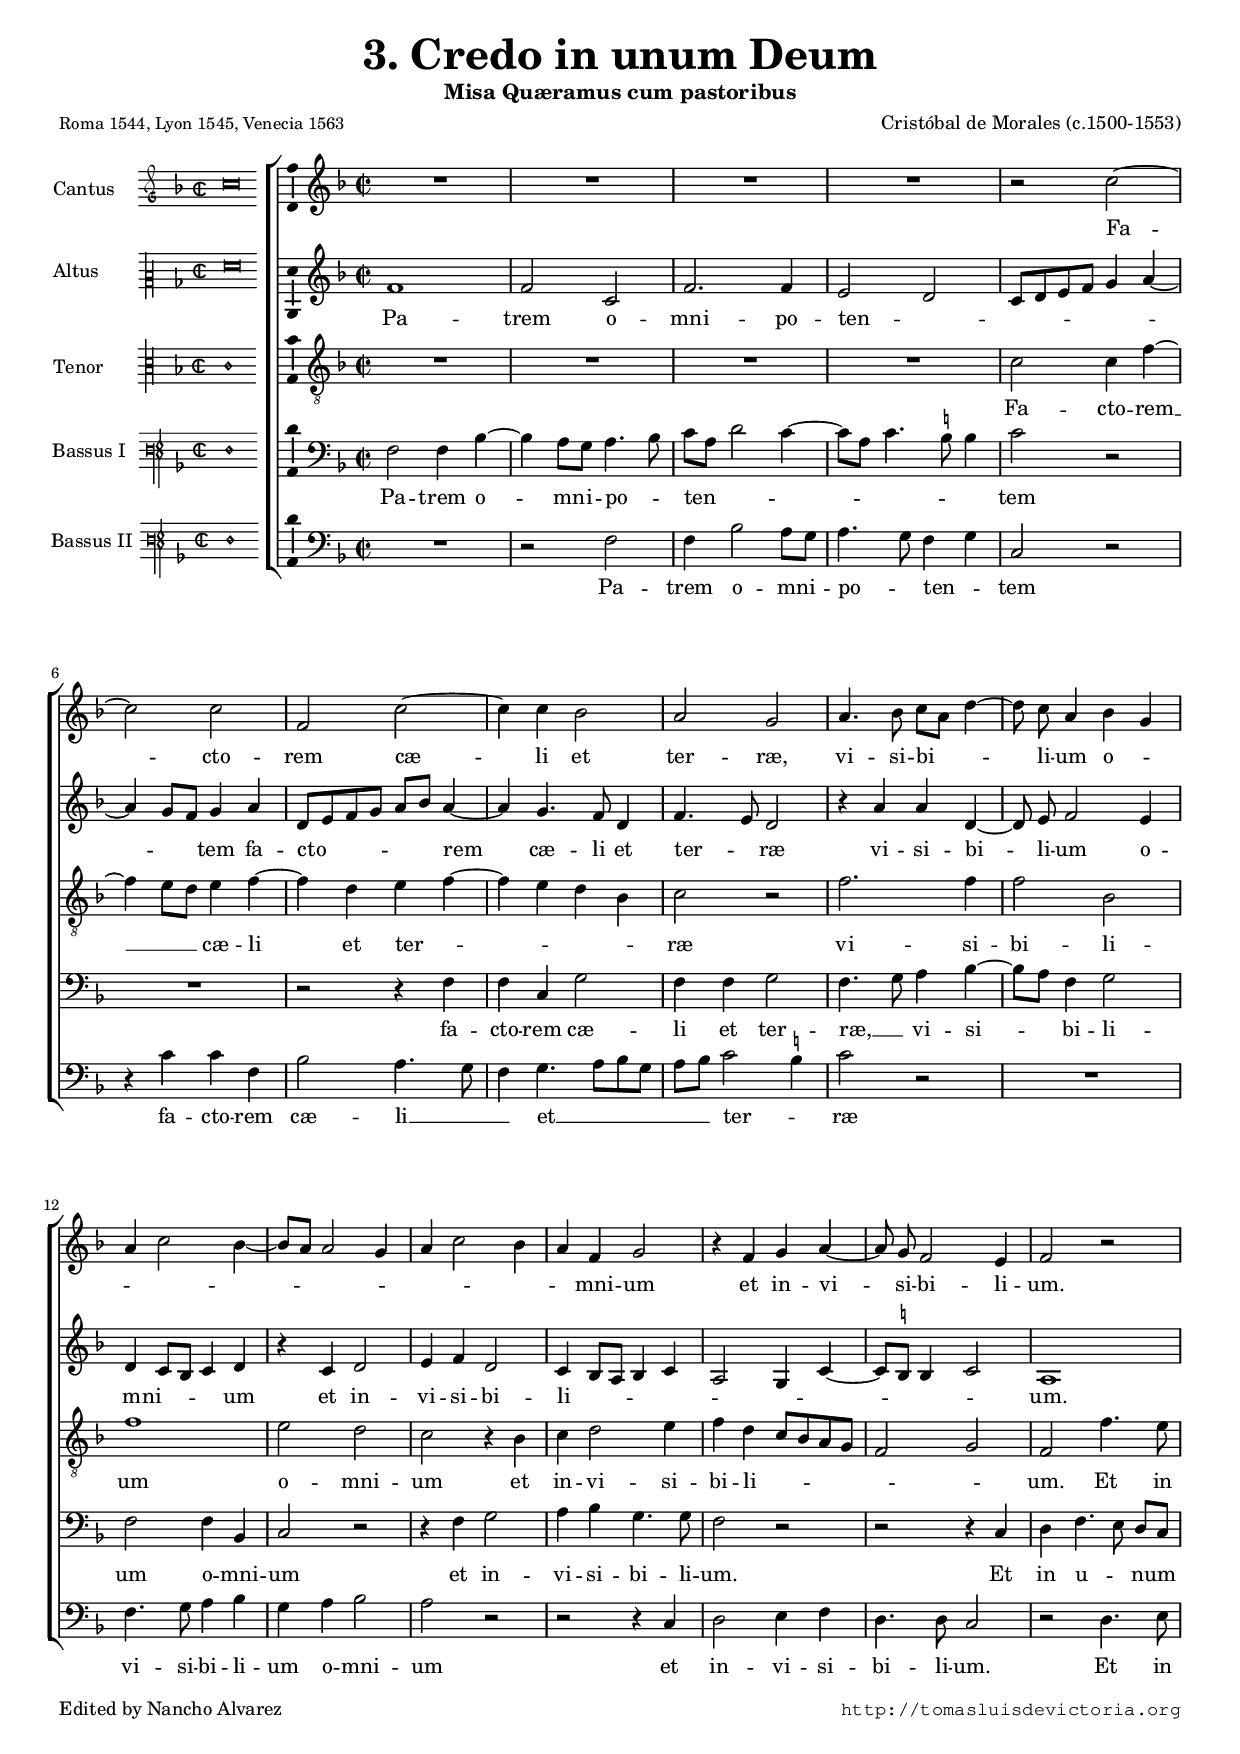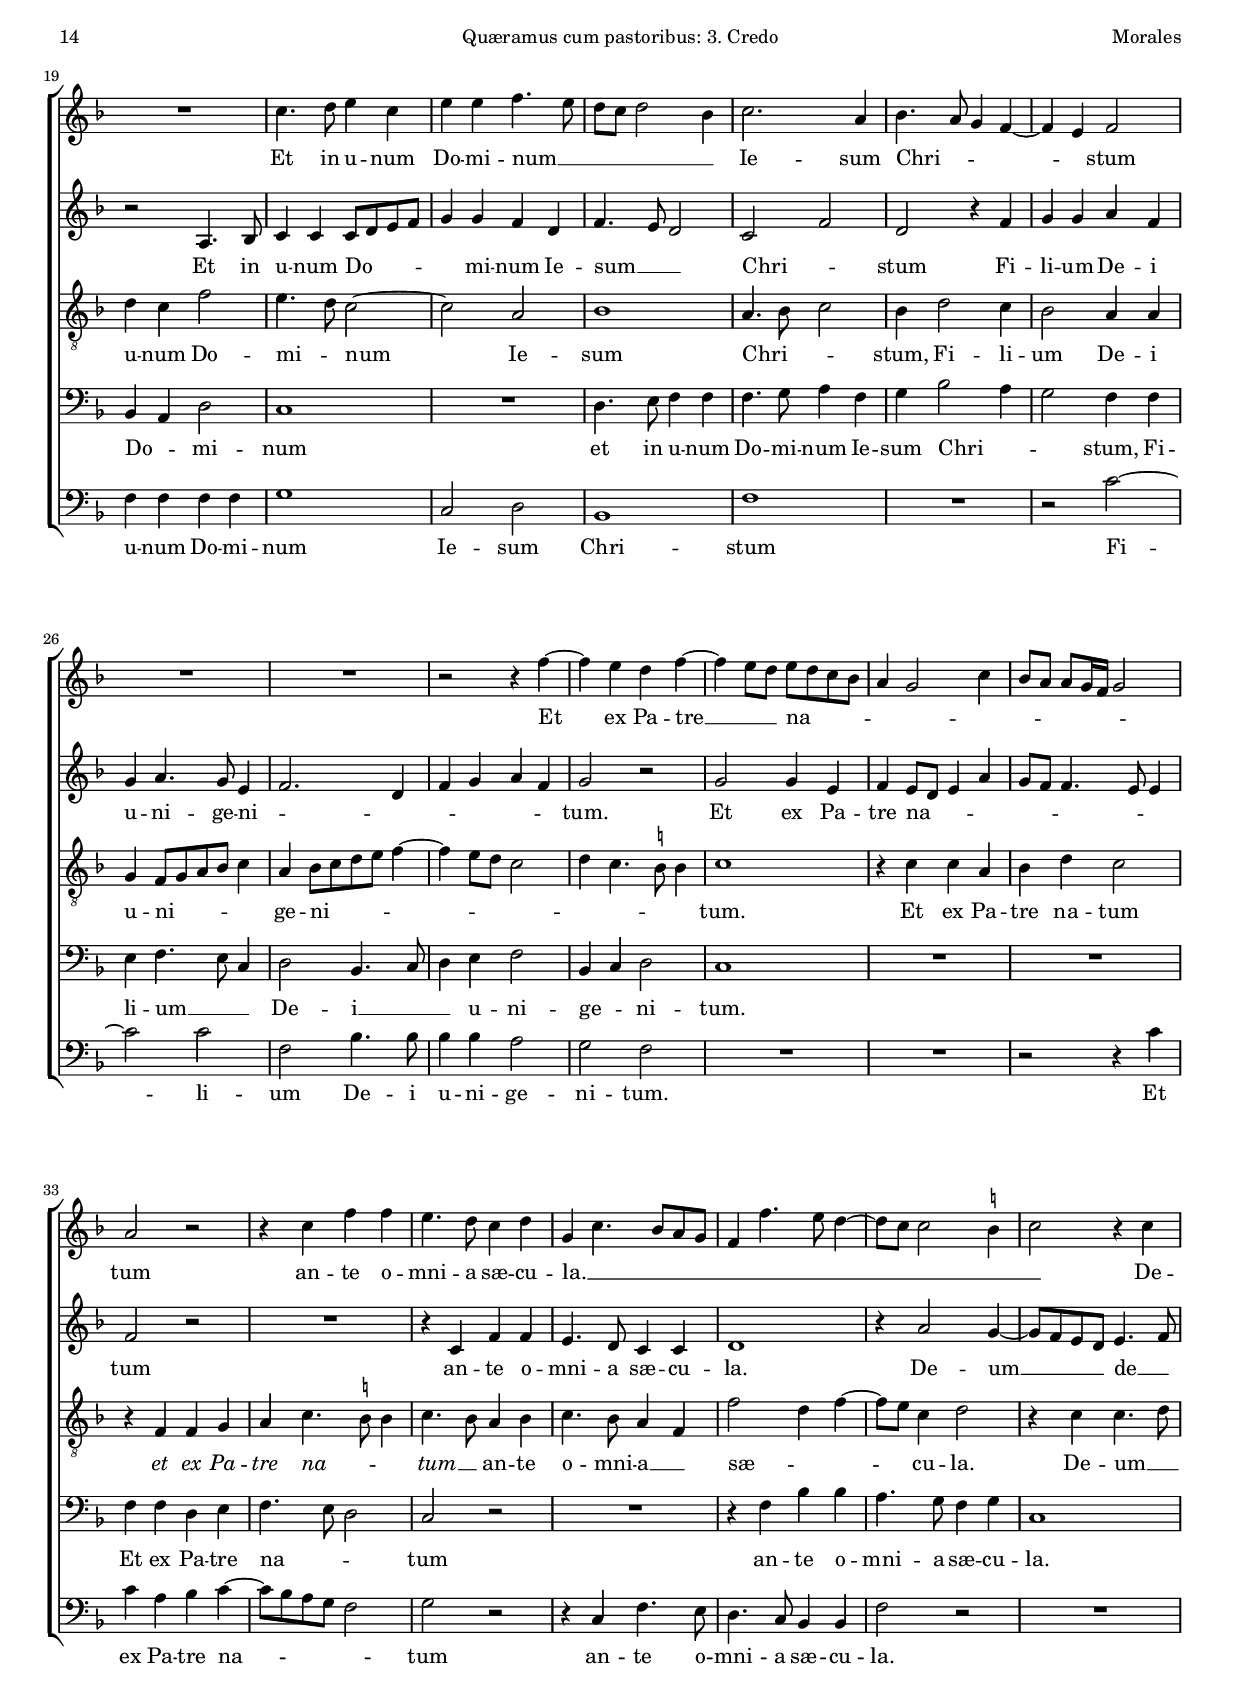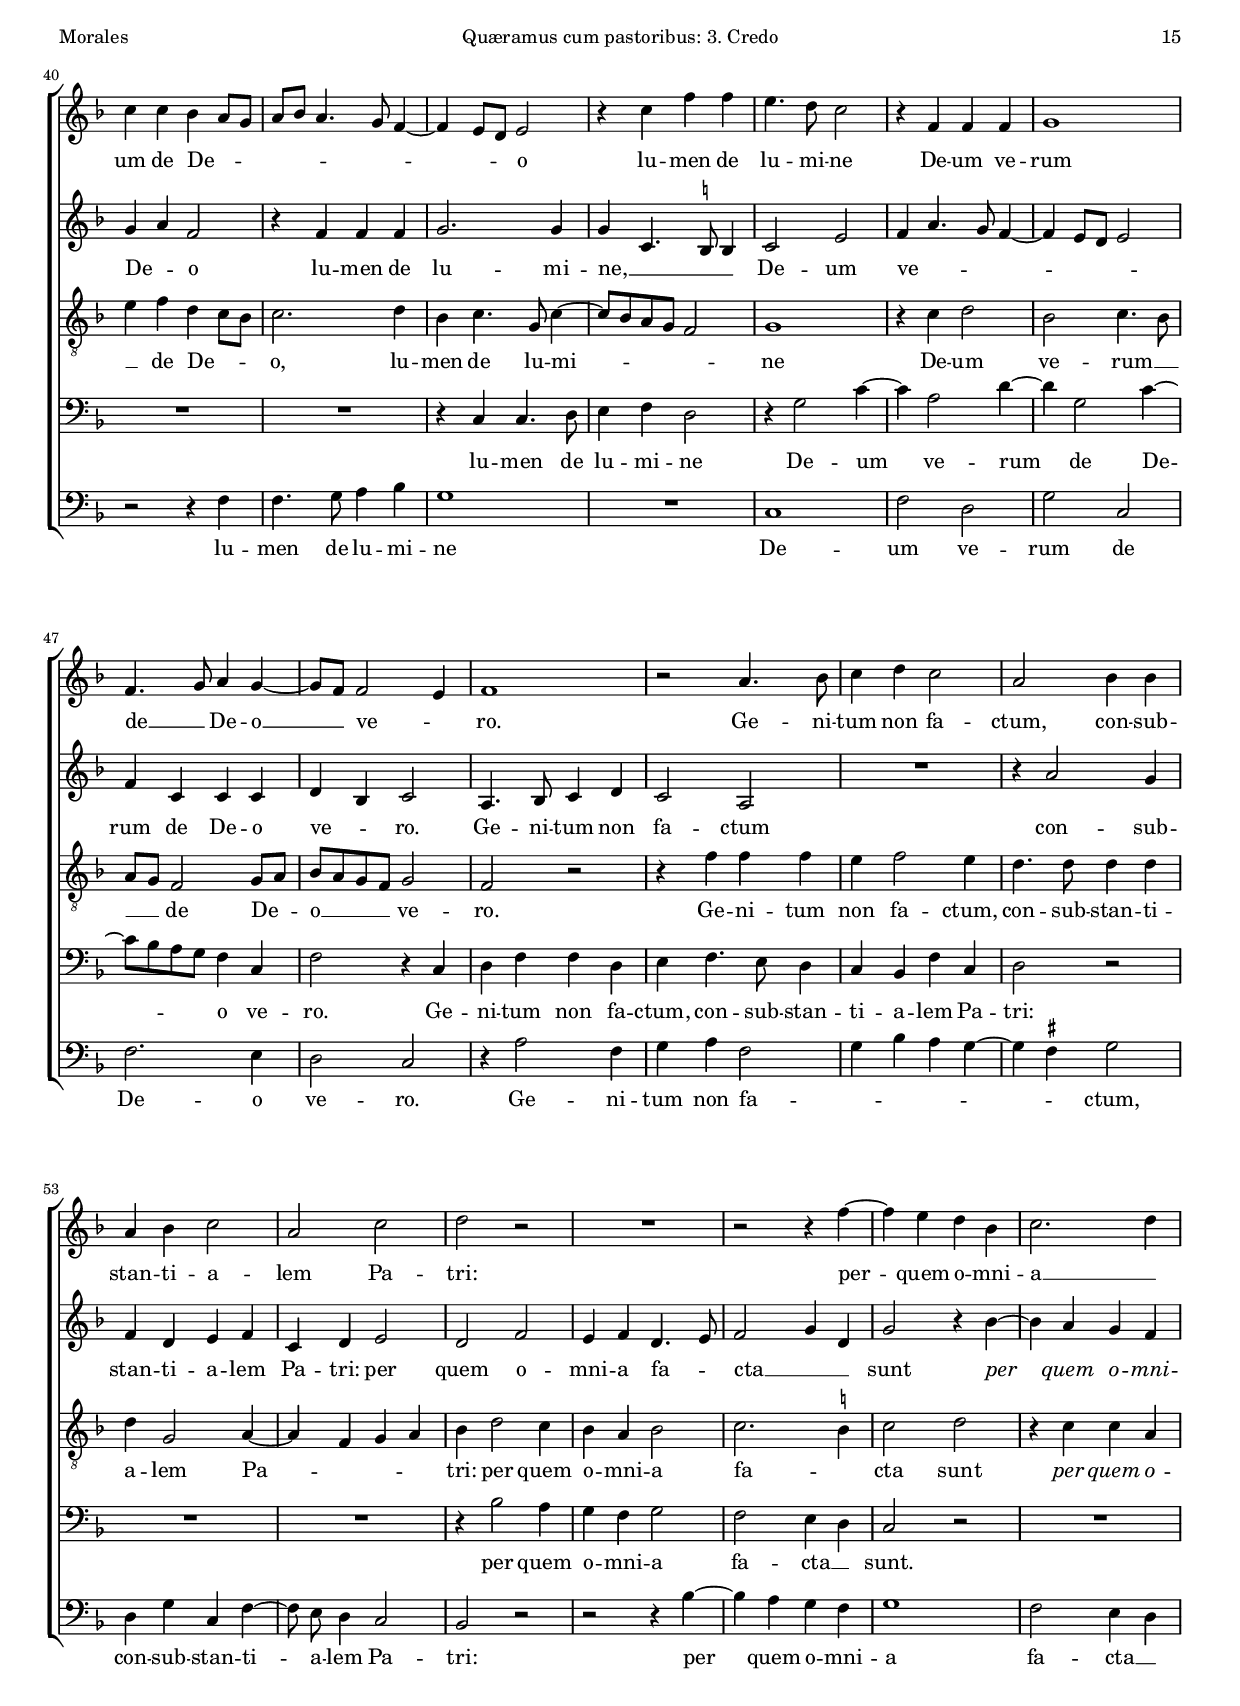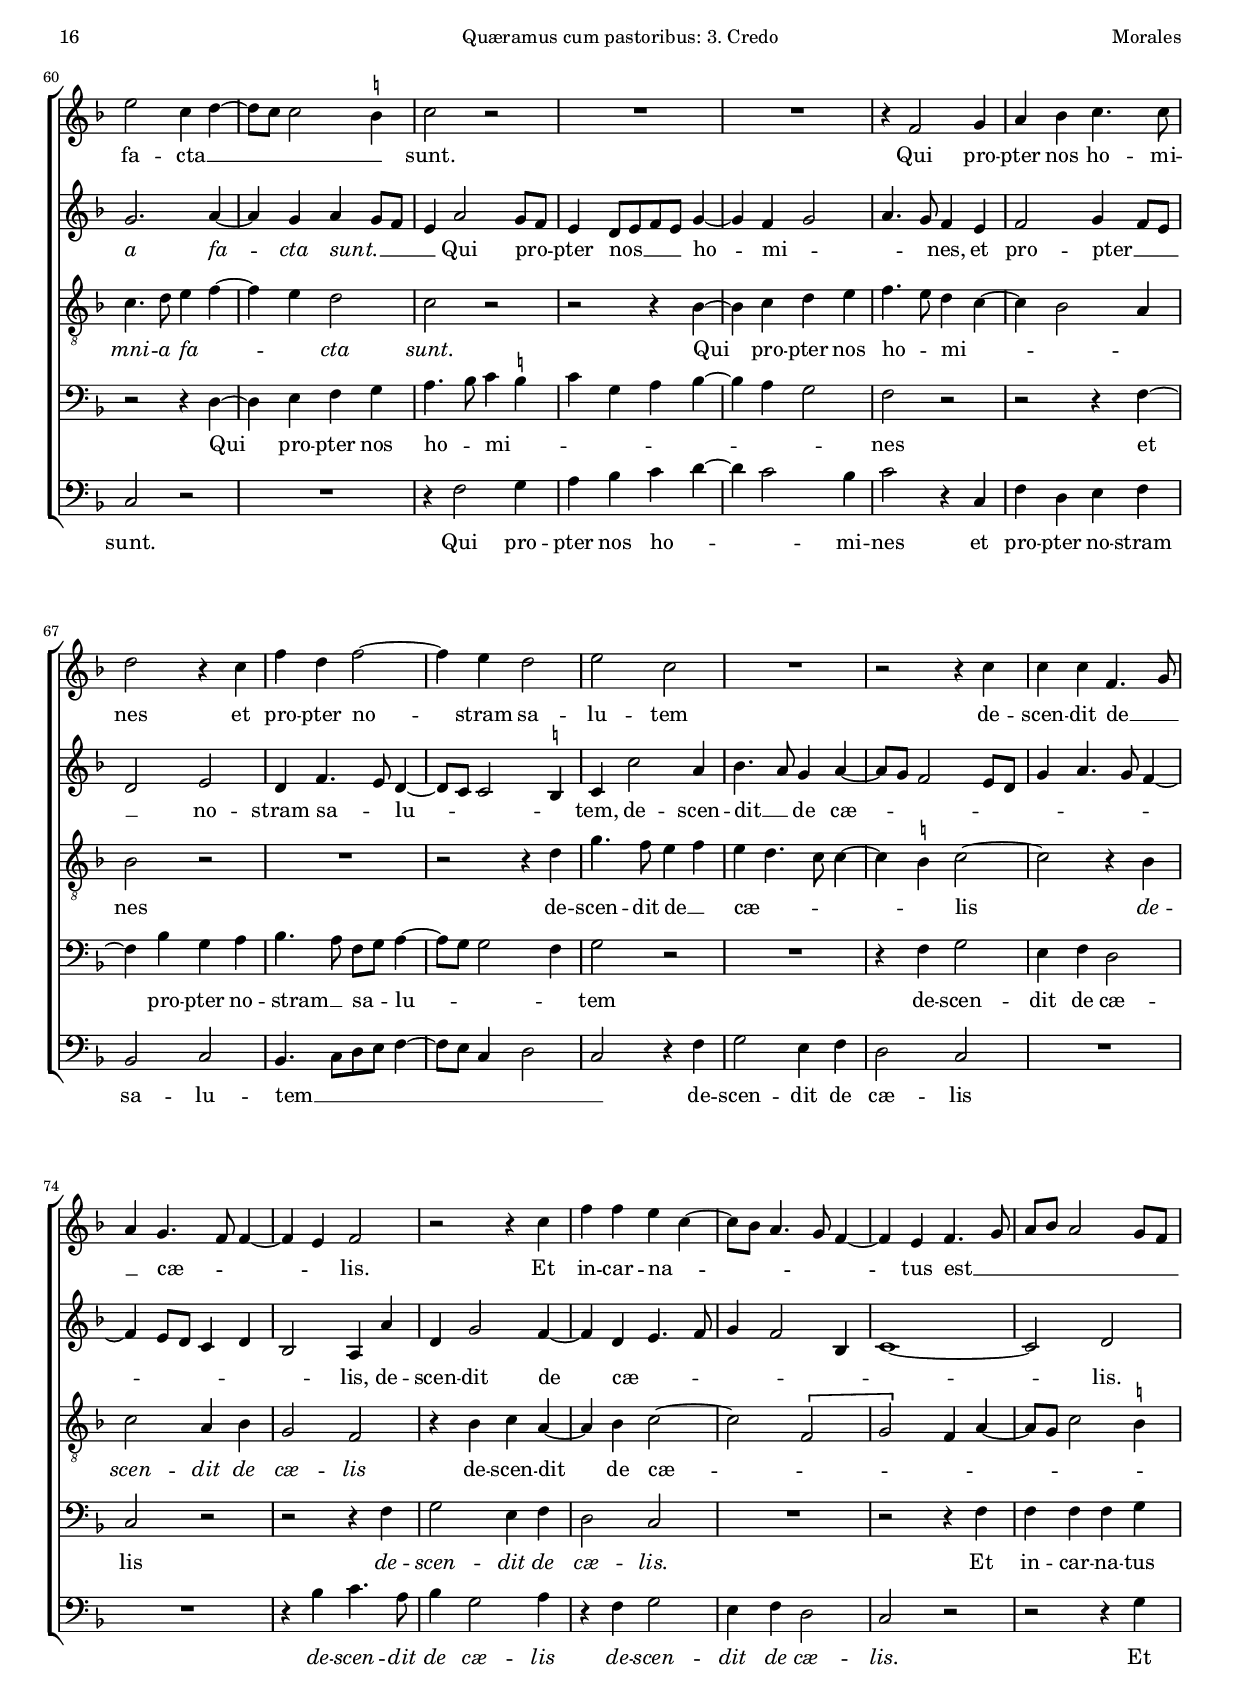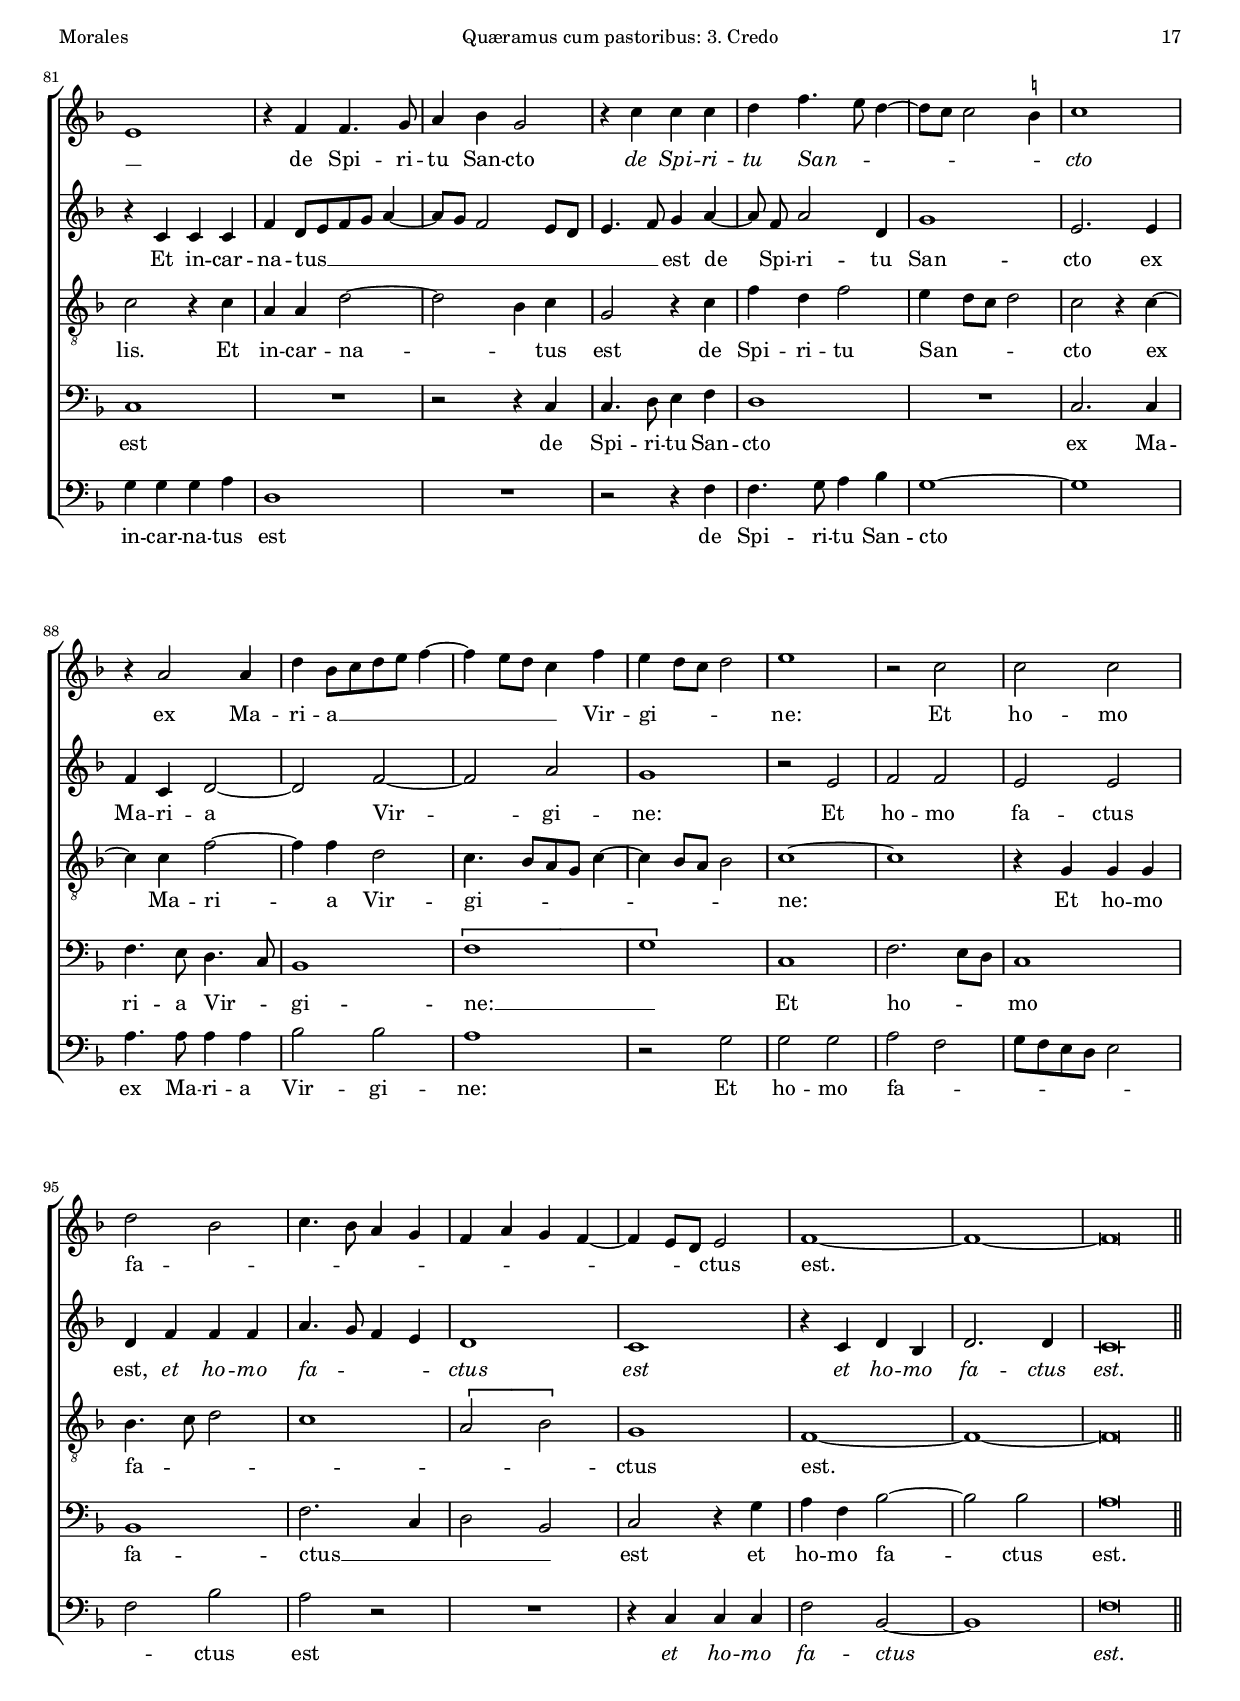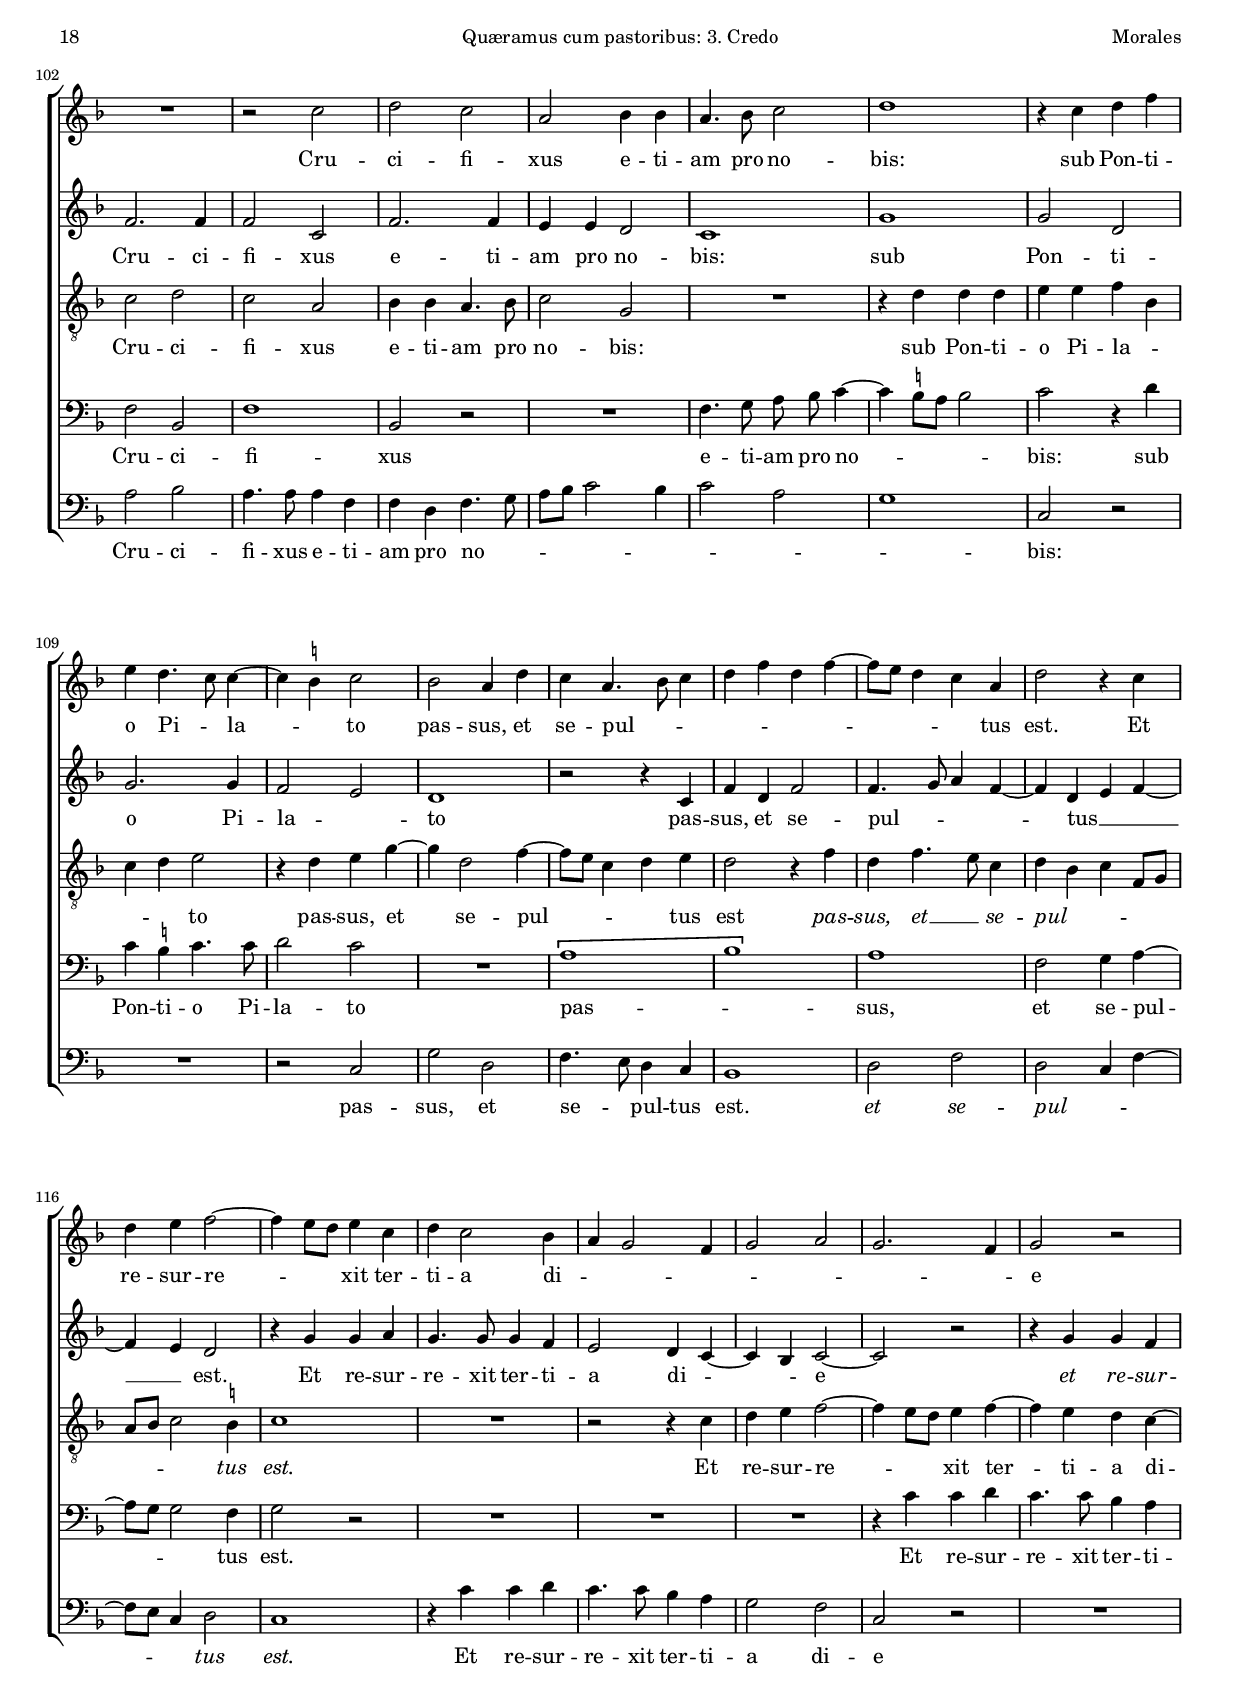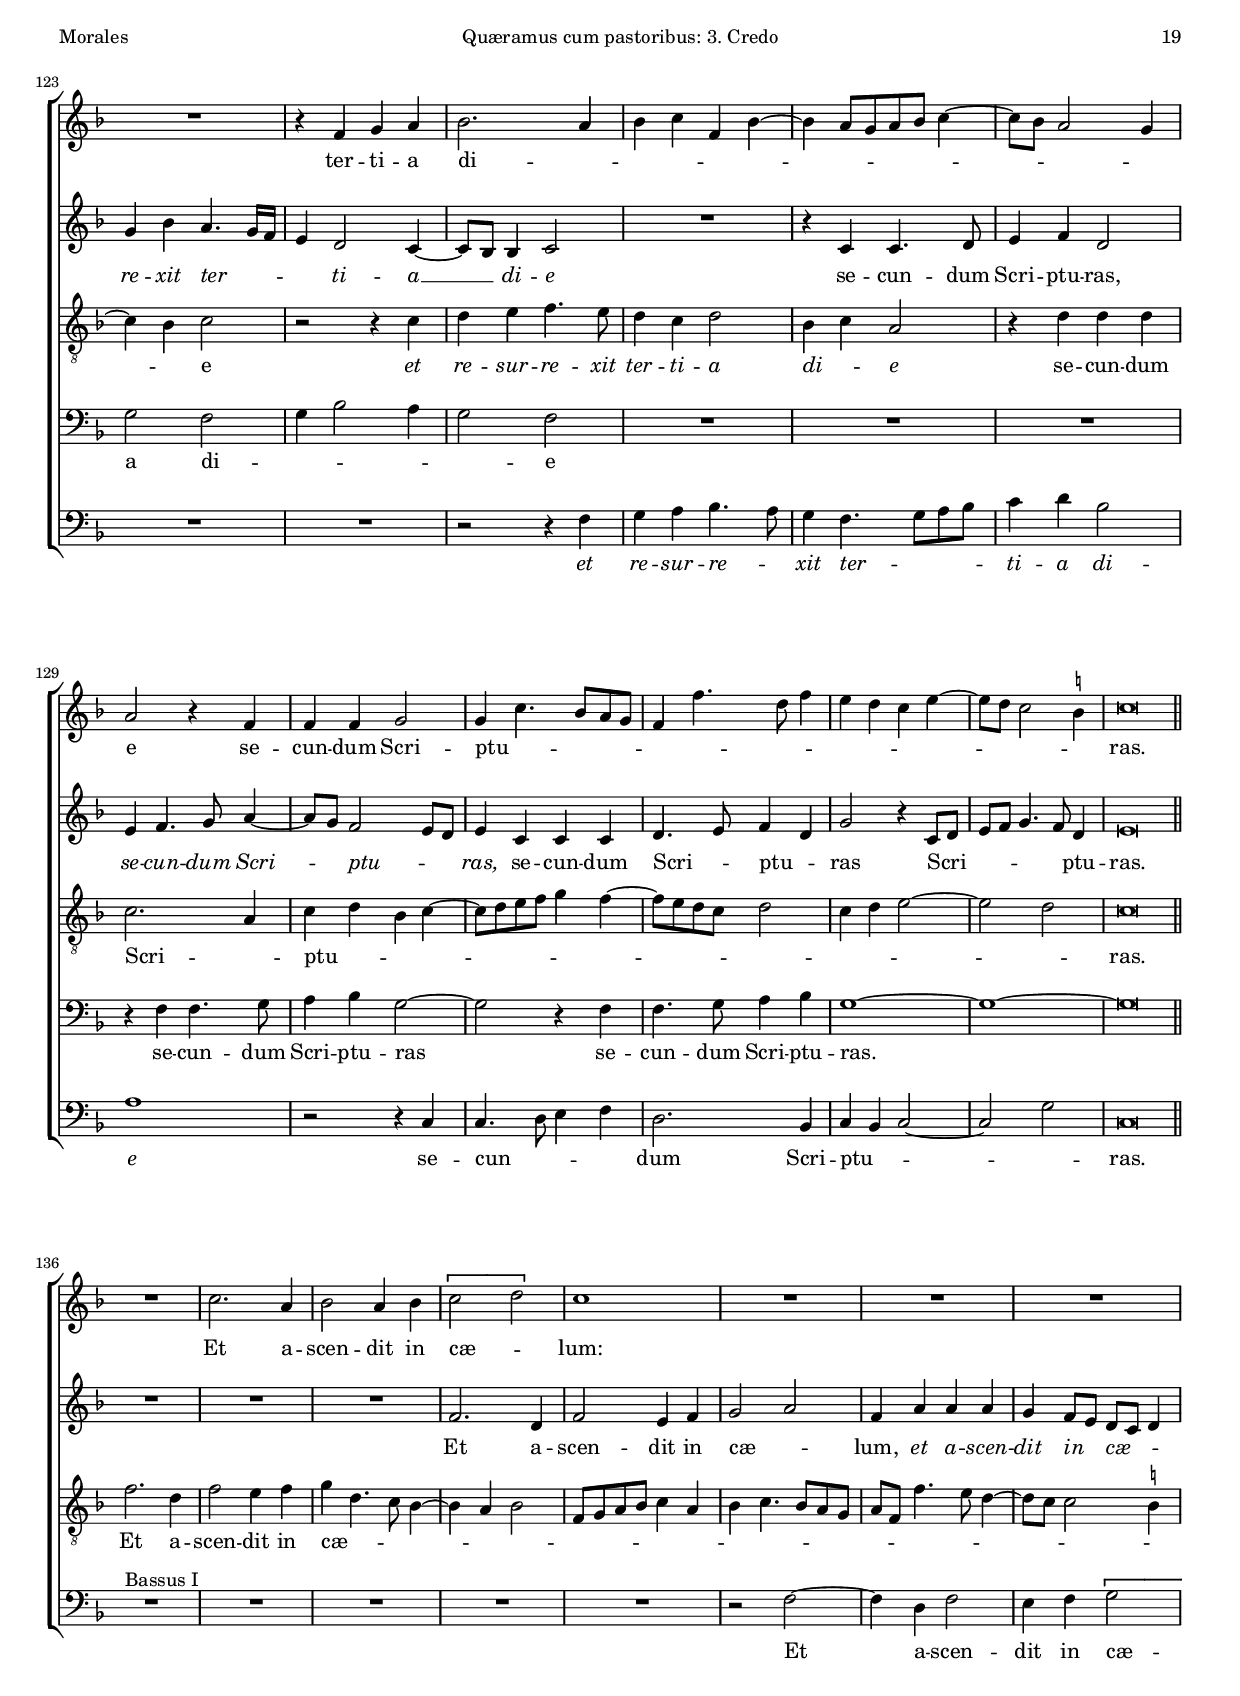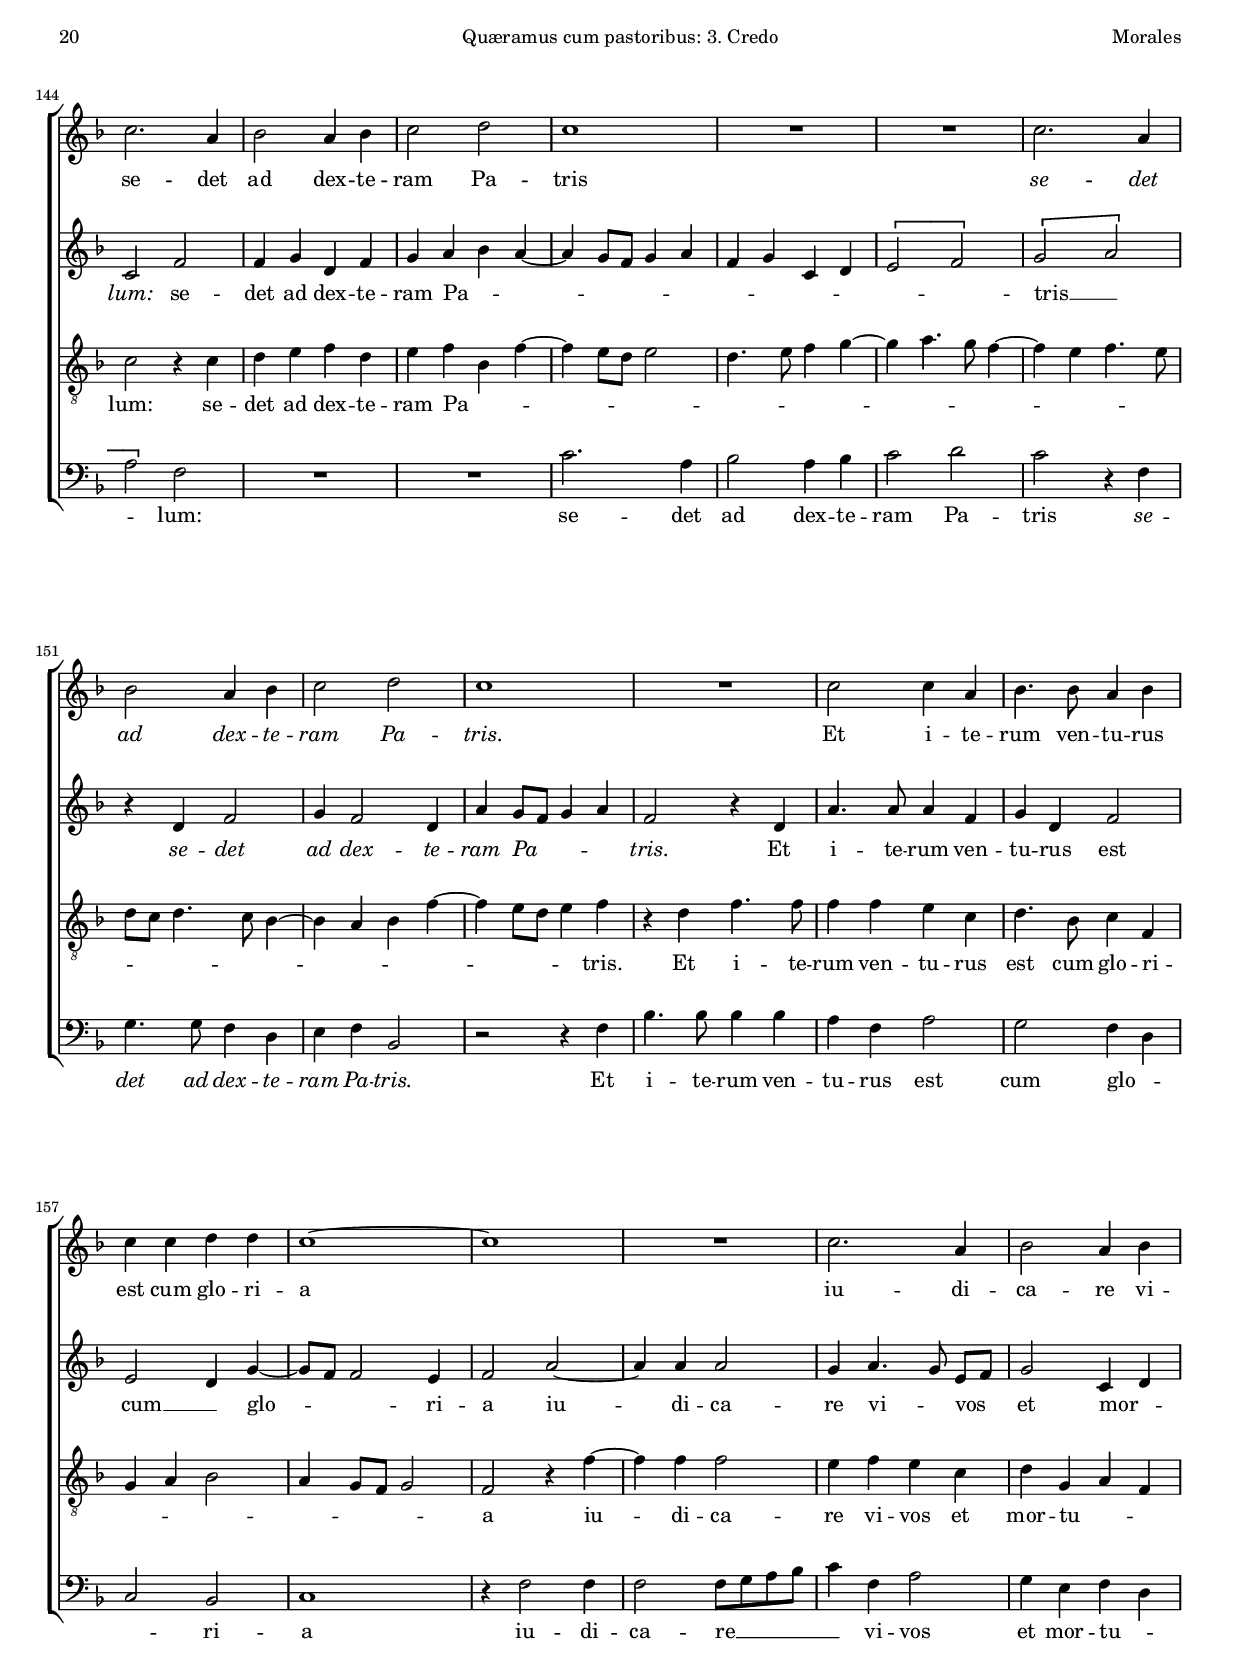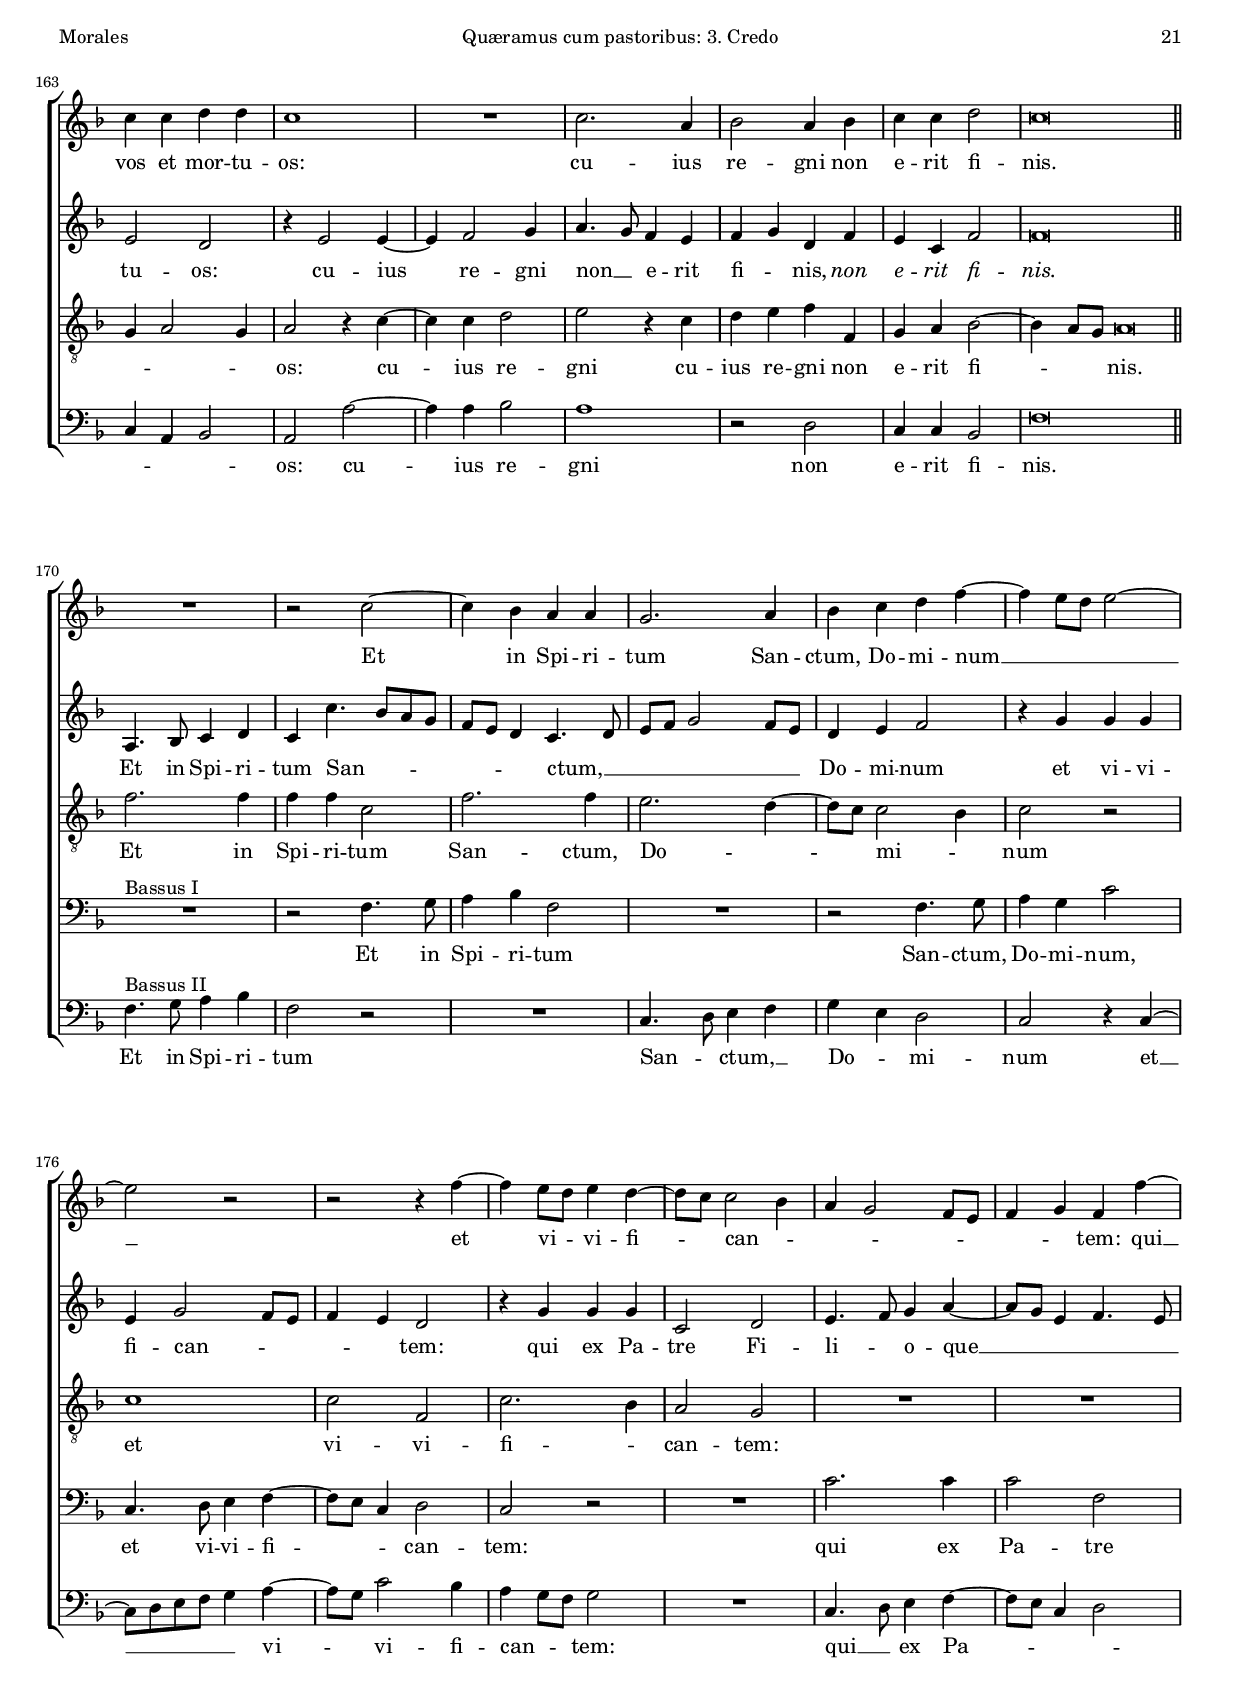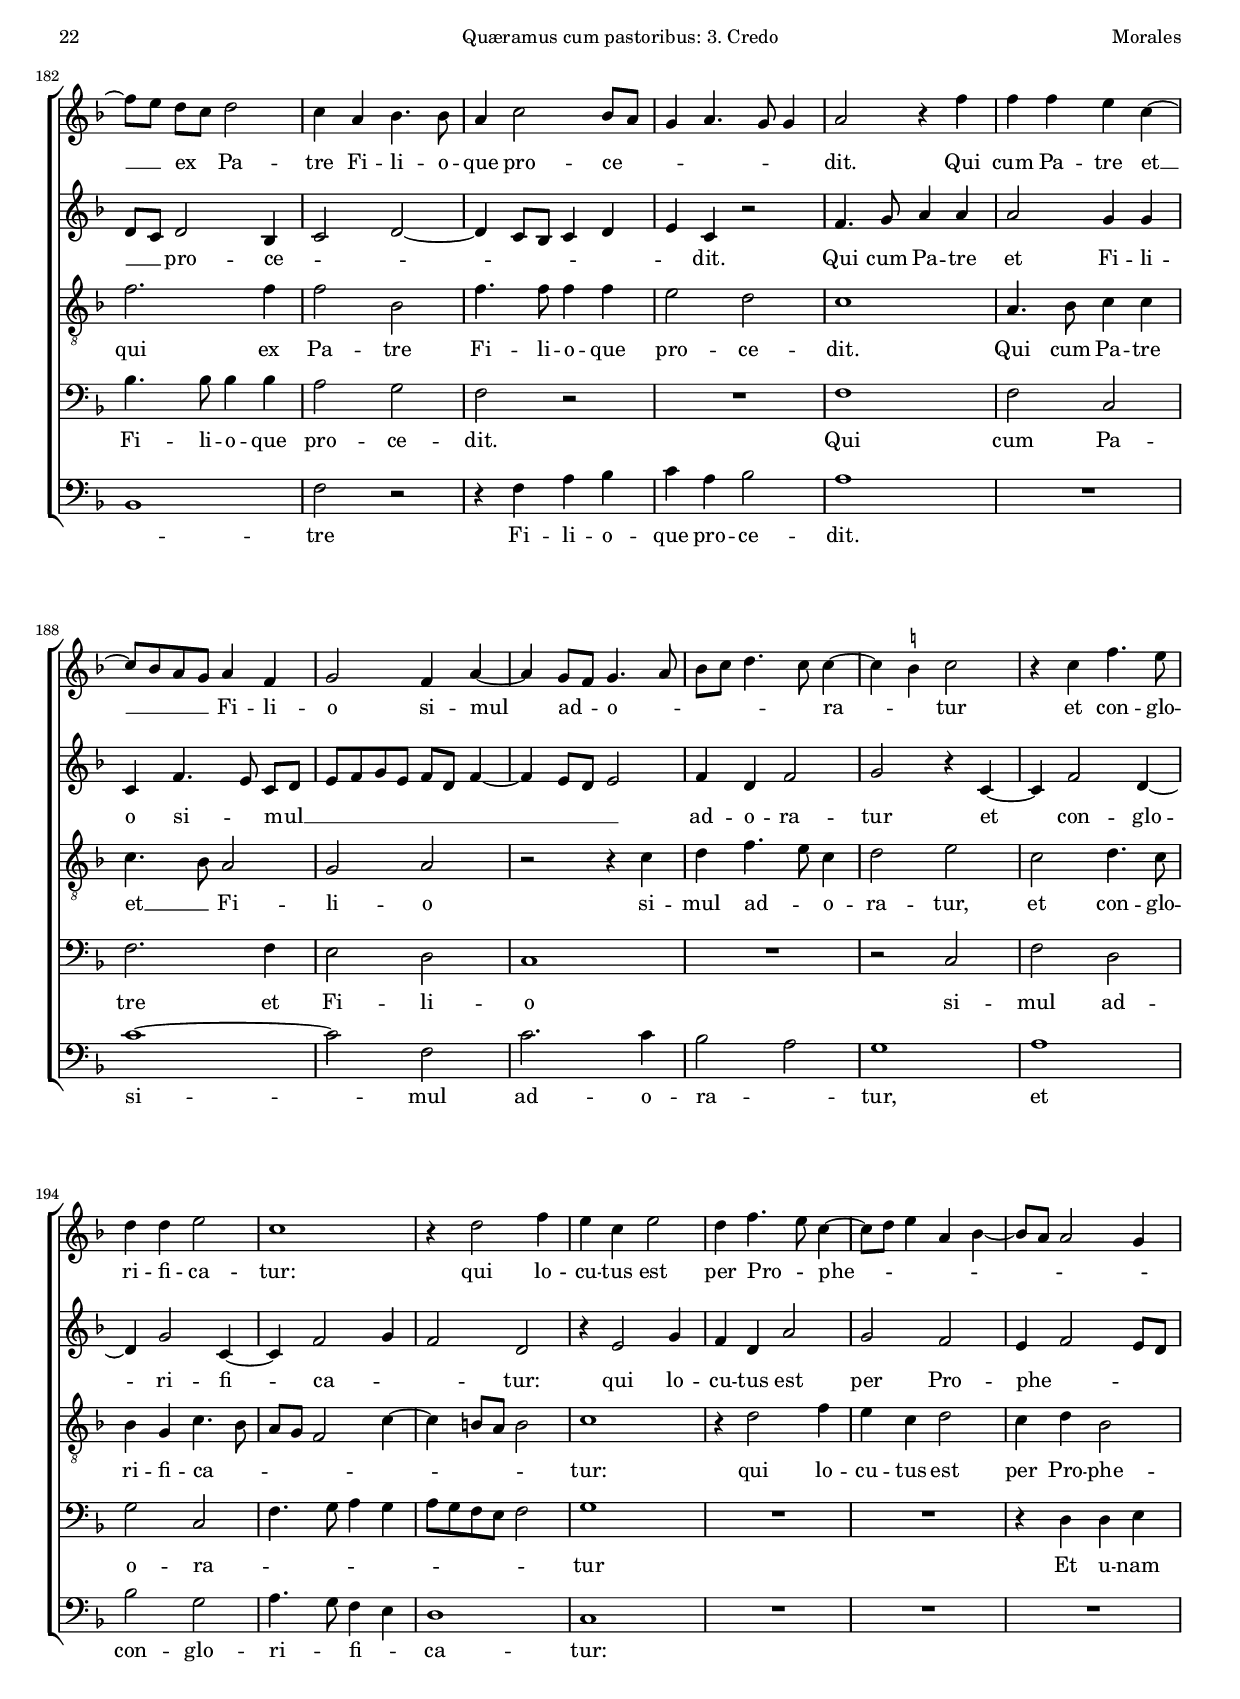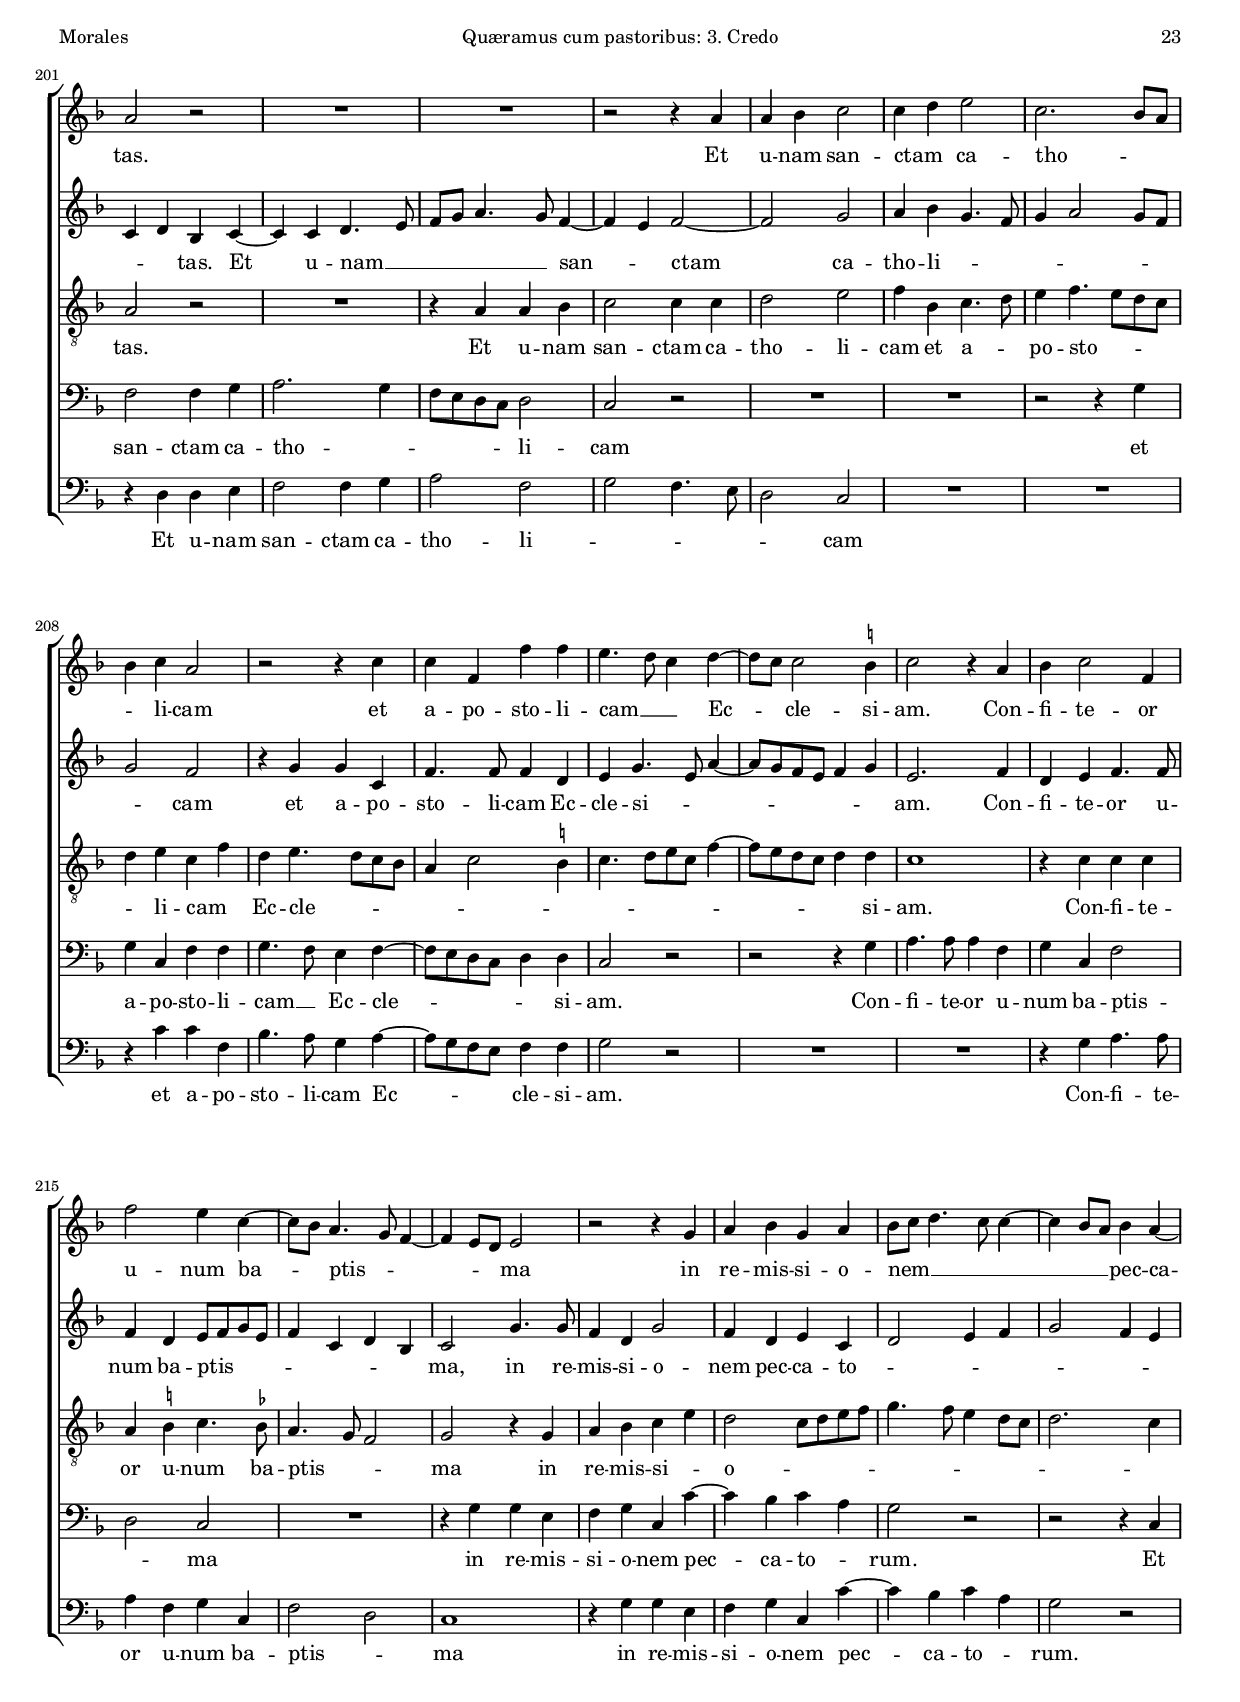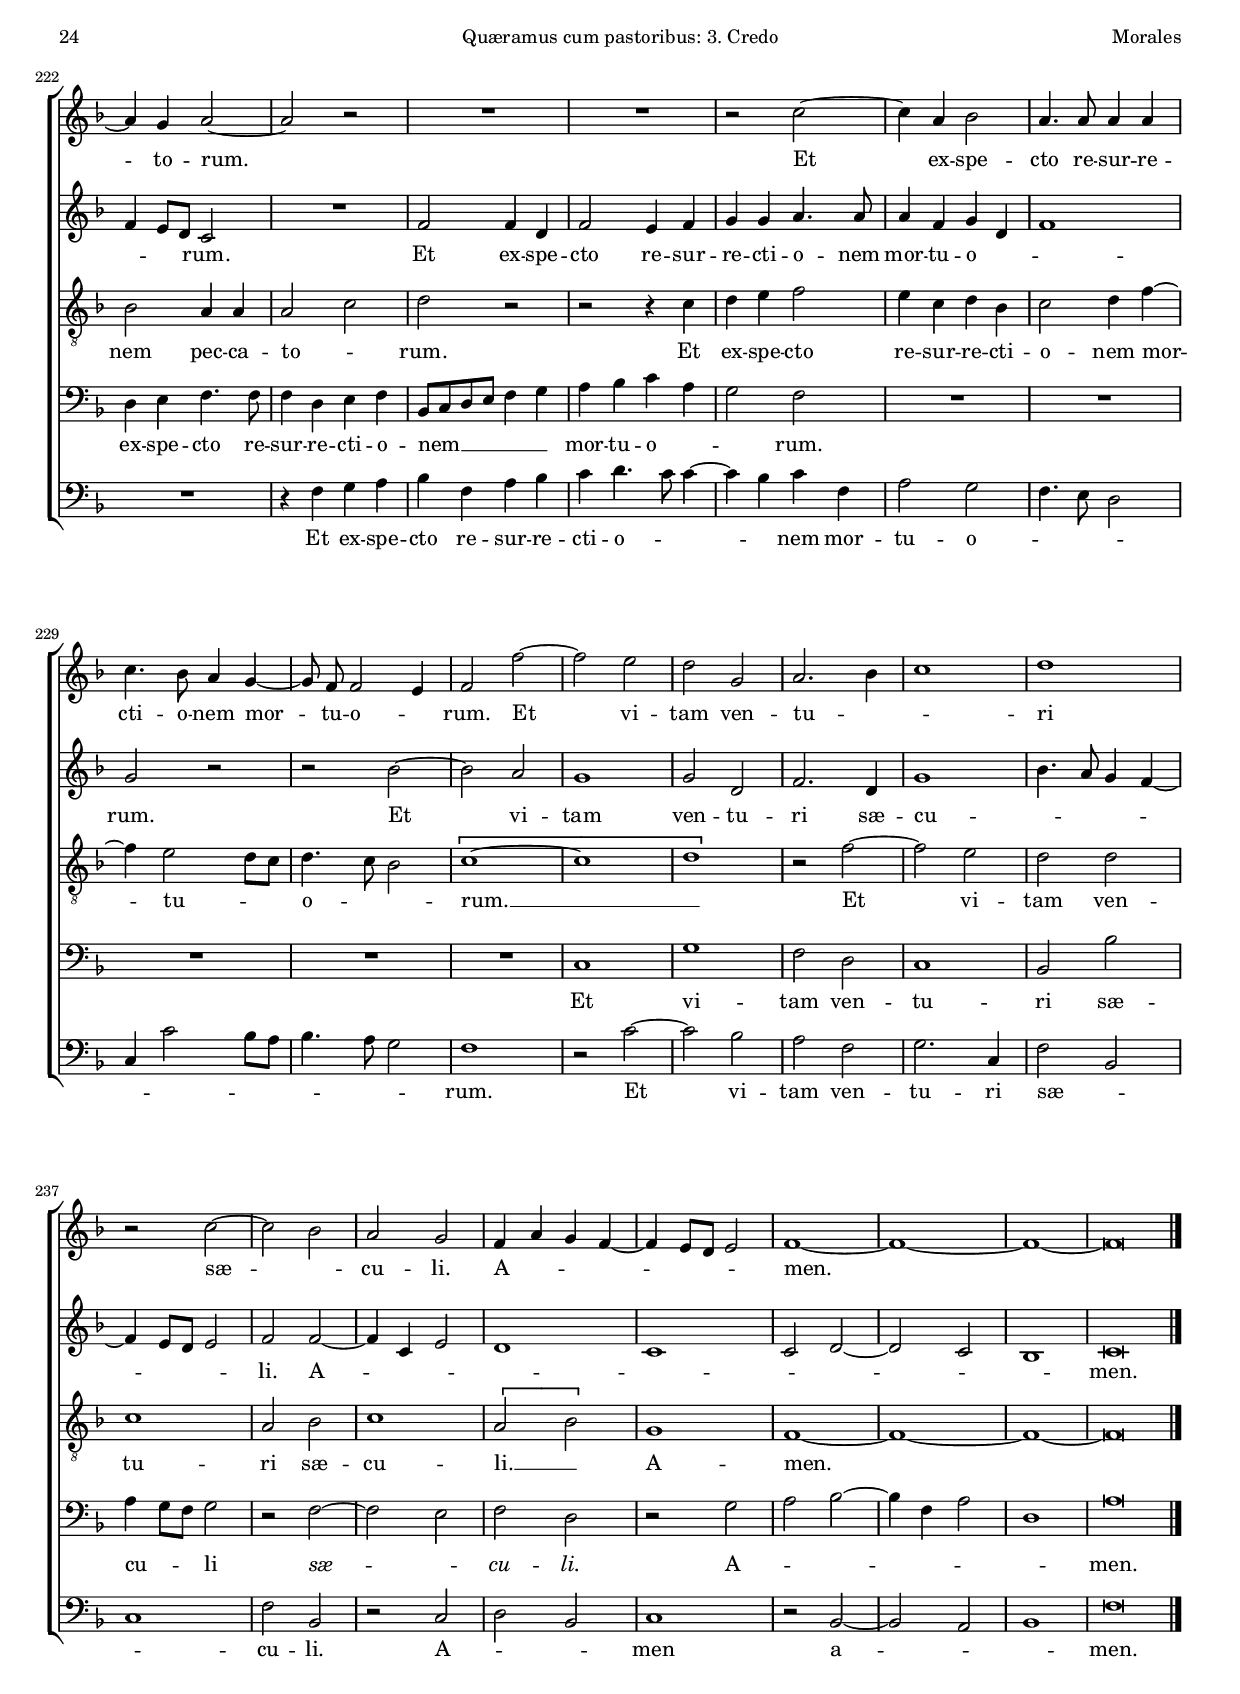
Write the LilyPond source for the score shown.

\version "2.18.0"

#(set-default-paper-size "a4")
#(set-global-staff-size 16.4)
#(ly:set-option 'point-and-click #f)
%mobile -s15.0 -i3.2

italicas=\override LyricText.font-shape = #'italic
rectas=\override LyricText.font-shape = #'upright
ss=\once \set suggestAccidentals = ##t
incipitwidth = 20
mtempo={\tempo 4 = 100}
mtempob={\tempo 4 = 50}
mt=#(define-music-function (parser location offset) (number?) ; move lyric text
      #{ \once \override LyricText.X-offset = -$offset #})

htitle="Quæramus cum pastoribus: 3. Credo"
hcomposer="Morales"

\header {
	title=\markup{\fontsize #3 "3. Credo in unum Deum"}
	subtitle="Misa Quæramus cum pastoribus"
%	subsubtitle=\markup{\null \vspace #2 }
	composer="Cristóbal de Morales (c.1500-1553)"
        pdfauthor=\composer
	%opus="(-)"
	poet=\markup{\smaller "Roma 1544, Lyon 1545, Venecia 1563" }
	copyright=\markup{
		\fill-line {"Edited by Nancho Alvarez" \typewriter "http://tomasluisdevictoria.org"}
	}
%	tagline=""
}


global={\key f \major \time 2/2  \skip 1*101 \bar "||" \break
					\skip 1*34 \bar "||" \break
					\skip 1*34 \bar "||" \break
					\skip 1*76 \bar "|."
}

cantus={
	R1*4/4 |
	R1*4/4 |
	R1*4/4 |
	R1*4/4 |
%5
	r2 c'' ~ |
	c'' c'' |
	f' c'' ~ |
	c''4 c'' bes'2 |
	a' g' |
%10
	a'4. bes'8 c'' a' d''4 ~ |
	\set Staff.autoBeaming = ##f
	d''8 c'' a'4 bes' g' |
	\set Staff.autoBeaming = ##t
	a' c''2 bes'4 ~ |
	bes'8 a' a'2 g'4 |
	a' c''2 bes'4 |
%15
	a' f' g'2 |
	r4 f' g' a' ~ |
	\set Staff.autoBeaming = ##f
	a'8 g' f'2 e'4 |
	\set Staff.autoBeaming = ##t
	f'2 r |
	R1*4/4 |
%20
	c''4. d''8 e''4 c'' |
	e'' e'' f''4. e''8 |
	d'' c'' d''2 bes'4 |
	c''2. a'4 |
	bes'4. a'8 g'4 f' ~ |
%25
	f' e' f'2 |
	R1*4/4 |
	R1*4/4 |
	r2 r4 f'' ~ |
	f'' e'' d'' f'' ~ |
%30
	f'' e''8 d'' e'' d'' c'' bes' |
	a'4 g'2 c''4 |
	 bes'8[ a']  a'[ g'16 f'] g'2 |
	a' r |
	r4 c'' f'' f'' |
%35
	e''4. d''8 c''4 d'' |
	g' c''4. bes'8 a' g' |
	f'4 f''4. e''8 d''4 ~ |
	d''8 c'' c''2 \ss b'4 |
	c''2 r4 c'' |
%40
	c'' c'' bes' a'8 g' |
	a' bes' a'4. g'8 f'4 ~ |
	f' e'8 d' e'2 |
	r4 c'' f'' f'' |
	e''4. d''8 c''2 |
%45
	r4 f' f' f' |
	g'1 |
	f'4. g'8 a'4 g' ~ |
	g'8 f' f'2 e'4 |
	f'1 |
%50
	r2 a'4. bes'8 |
	c''4 d'' c''2 |
	a' bes'4 bes' |
	a' bes' c''2 |
	a' c'' |
%55
	d'' r |
	R1*4/4 |
	r2 r4 f'' ~ |
	f'' e'' d'' bes' |
	c''2. d''4 |
%60
	e''2 c''4 d'' ~ |
	d''8 c'' c''2 \ss b'4 |
	c''2 r |
	R1*4/4 |
	R1*4/4 |
%65
	r4 f'2 g'4 |
	a' bes' c''4. c''8 |
	d''2 r4 c'' |
	f'' d'' f''2 ~ |
	f''4 e'' d''2 |
%70
	e'' c'' |
	R1*4/4 |
	r2 r4 c'' |
	c'' c'' f'4. g'8 |
	a'4 g'4. f'8 f'4 ~ |
%75
	f' e' f'2 |
	r r4 c'' |
	f'' f'' e'' c'' ~ |
	c''8 bes' a'4. g'8 f'4 ~ |
	f' e' f'4. g'8 |
%80
	a' bes' a'2 g'8 f' |
	e'1 |
	r4 f' f'4. g'8 |
	a'4 bes' g'2 |
	r4 c'' c'' c'' |
%85
	d'' f''4. e''8 d''4 ~ |
	d''8 c'' c''2 \ss b'4 |
	c''1 |
	r4 a'2 a'4 |
	d''  bes'8[ c'' d'' e''] f''4 ~ |
%90
	f'' e''8 d'' c''4 f'' |
	e'' d''8 c'' d''2 |
	e''1 |
	r2 c'' |
	c'' c'' |
%95
	d'' bes' |
	c''4. bes'8 a'4 g' |
	f' a' g' f' ~ |
	f' e'8 d' e'2 |
	f'1 ~ |
%100
	f' ~ |
	f'\breve*1/2 |
	R1*4/4 |
	r2 c'' |
	d'' c'' |
%105
	a' bes'4 bes' |
	a'4. bes'8 c''2 |
	d''1 |
	r4 c'' d'' f'' |
	e'' d''4. c''8 c''4 ~ |
%110
	c'' \ss b' c''2 |
	bes' a'4 d'' |
	c'' a'4. bes'8 c''4 |
	d'' f'' d'' f'' ~ |
	f''8 e'' d''4 c'' a' |
%115
	d''2 r4 c'' |
	d'' e'' f''2 ~ |
	f''4 e''8 d'' e''4 c'' |
	d'' c''2 bes'4 |
	a' g'2 f'4 |
%120
	g'2 a' |
	g'2. f'4 |
	g'2 r |
	R1*4/4 |
	r4 f' g' a' |
%125
	bes'2. a'4 |
	bes' c'' f' bes' ~ |
	bes'  a'8[ g' a' bes'] c''4 ~ |
	c''8 bes' a'2 g'4 |
	a'2 r4 f' |
%130
	f' f' g'2 |
	g'4 c''4. bes'8 a' g' |
	f'4 f''4. d''8 f''4 |
	e'' d'' c'' e'' ~ |
	e''8 d'' c''2 \ss b'4 |
%135
	c''\breve*1/2
	R1*4/4 |
	c''2. a'4 |
	bes'2 a'4 bes' |
	\[c''2 d''\] |
%140
	c''1 |
	R1*4/4 |
	R1*4/4 |
	R1*4/4 |
	c''2. a'4 |
%145
	bes'2 a'4 bes' |
	c''2 d'' |
	c''1 |
	R1*4/4 |
	R1*4/4 |
%150
	c''2. a'4 |
	bes'2 a'4 bes' |
	c''2 d'' |
	c''1 |
	R1*4/4 |
%155
	c''2 c''4 a' |
	bes'4. bes'8 a'4 bes' |
	c'' c'' d'' d'' |
	c''1 ~ |
	c'' |
%160
	R1*4/4 |
	c''2. a'4 |
	bes'2 a'4 bes' |
	c'' c'' d'' d'' |
	c''1 |
%165
	R1*4/4 |
	c''2. a'4 |
	bes'2 a'4 bes' |
	c'' c'' d''2 |
	c''\breve*1/2
%170
	R1*4/4 |
	r2 c'' ~ |
	c''4 bes' a' a' |
	g'2. a'4 |
	bes' c'' d'' f'' ~ |
%175
	f'' e''8 d'' e''2 ~ | 
	e'' r |
	r r4 f'' ~ |
	f'' e''8 d'' e''4 d'' ~ |
	d''8 c'' c''2 bes'4 |
%180
	a' g'2 f'8 e' |
	f'4 g' f' f'' ~ |
	 f''8[ e'']  d''[ c''] d''2 |
	c''4 a' bes'4. bes'8 |
	a'4 c''2 bes'8 a' |
%185
	g'4 a'4. g'8 g'4 |
	a'2 r4 f'' |
	f'' f'' e'' c'' ~ | 
	c''8 bes' a' g' a'4 f' | 
	g'2 f'4 a' ~ | 
%190
	a' g'8 f' g'4. a'8 | 
	bes' c'' d''4. c''8 c''4 ~ |
	c'' \ss b' c''2 |
	r4 c'' f''4. e''8 |
	d''4 d'' e''2 |
%195
	c''1 | 
	r4 d''2 f''4 | 
	e'' c'' e''2 | 
	d''4 f''4. e''8 c''4 ~ |
	c''8 d'' e''4 a' bes' ~ | 
%200
	bes'8 a' a'2 g'4 |
	a'2 r |
	R1*4/4 |
	R1*4/4 |
	r2 r4 a' |
%205
	a' bes' c''2 |
	c''4 d'' e''2 |
	c''2. bes'8 a' |
	bes'4 c'' a'2 |
	r r4 c'' | 
%210
	c'' f' f'' f'' |
	e''4. d''8 c''4 d'' ~ | 
	d''8 c'' c''2 \ss b'4 |
	c''2 r4 a' | 
	bes' c''2 f'4 |
%215
	f''2 e''4 c'' ~ |
	c''8 bes' a'4. g'8 f'4 ~ |
	f' e'8 d' e'2 |
	r r4 g' |
	a' bes' g' a' |
%220
	bes'8 c'' d''4. c''8 c''4 ~ |
	c'' bes'8 a' bes'4 a' ~ |
	a' g' a'2 ~ |
	a' r |
	R1*4/4 |
%225
	R1*4/4 |
	r2 c'' ~ |
	c''4 a' bes'2 |
	a'4. a'8 a'4 a' |
	c''4. bes'8 a'4 g' ~ | 
%230
	\set Staff.autoBeaming = ##f
	g'8 f' f'2 e'4 | 
	\set Staff.autoBeaming = ##t
	f'2 f'' ~ | 
	f'' e'' |
	d'' g' |
	a'2. bes'4 |
%235
	c''1 |
	d'' |
	r2 c'' ~ |
	c'' bes' |
	a' g' |
%240
	f'4 a' g' f' ~ |
	f' e'8 d' e'2 |
	f'1 ~ |
	f' ~ |
	f' ~ |
%245
	f'\breve*1/2
}

altus={
	f'1 |
	f'2 c' |
	f'2. f'4 |
	e'2 d' |
%5
	c'8 d' e' f' g'4 a' ~ |
	a' g'8 f' g'4 a' |
	d'8 e' f' g' a' bes' a'4 ~ |
	a' g'4. f'8 d'4 |
	f'4. e'8 d'2 |
%10
	r4 a' a' d' ~ |
	\set Staff.autoBeaming = ##f
	d'8 e' f'2 e'4 |
	\set Staff.autoBeaming = ##t
	d' c'8 bes c'4 d' |
	r c' d'2 |
	e'4 f' d'2 |
%15
	c'4 bes8 a bes4 c' |
	a2 g4 c' ~ |
	c'8 \ss b b4 c'2 |
	a1 |
	r2 a4. bes8 |
%20
	c'4 c' c'8 d' e' f' |
	g'4 g' f' d' |
	f'4. e'8 d'2 |
	c' f' |
	d' r4 f' |
%25
	g' g' a' f' |
	g' a'4. g'8 e'4 |
	f'2. d'4 |
	f' g' a' f' |
	g'2 r |
%30
	g' g'4 e' |
	f' e'8 d' e'4 a' |
	g'8 f' f'4. e'8 e'4 |
	f'2 r |
	R1*4/4 |
%35
	r4 c' f' f' |
	e'4. d'8 c'4 c' |
	d'1 |
	r4 a'2 g'4 ~ |
	g'8 f' e' d' e'4. f'8 |
%40
	g'4 a' f'2 |
	r4 f' f' f' |
	g'2. g'4 |
	g' c'4. \ss b8 b4 |
	c'2 e' |
%45
	f'4 a'4. g'8 f'4 ~ |
	f' e'8 d' e'2 |
	f'4 c' c' c' |
	d' bes c'2 |
	a4. bes8 c'4 d' |
%50
	c'2 a |
	R1*4/4 |
	r4 a'2 g'4 |
	f' d' e' f' |
	c' d' e'2 |
%55
	d' f' |
	e'4 f' d'4. e'8 |
	f'2 g'4 d' |
	g'2 r4 bes' ~ |
	bes' a' g' f' |
%60
	g'2. a'4 ~ |
	a' g' a' g'8 f' |
	e'4 a'2 g'8 f' |
	e'4  d'8[ e' f' e'] g'4 ~ |
	g' f' g'2 |
%65
	a'4. g'8 f'4 e' |
	f'2 g'4 f'8 e' |
	d'2 e' |
	d'4 f'4. e'8 d'4 ~ |
	d'8 c' c'2 \ss b4 |
%70
	c' c''2 a'4 |
	bes'4. a'8 g'4 a' ~ |
	a'8 g' f'2 e'8 d' |
	g'4 a'4. g'8 f'4 ~ |
	f' e'8 d' c'4 d' |
%75
	bes2 a4 a' |
	d' g'2 f'4 ~ |
	f' d' e'4. f'8 |
	g'4 f'2 bes4 |
	c'1 ~ |
%80
	c'2 d' |
	r4 c' c' c' |
	f'  d'8[ e' f' g'] a'4 ~ |
	a'8 g' f'2 e'8 d' |
	e'4. f'8 g'4 a' ~ |
%85
	\set Staff.autoBeaming = ##f
	a'8 f' a'2 d'4 |
	\set Staff.autoBeaming = ##t
	g'1 |
	e'2. e'4 |
	f' c' d'2 ~ |
	d' f' ~ |
%90
	f' a' |
	g'1 |
	r2 e' |
	f' f' |
	e' e' |
%95
	d'4 f' f' f' |
	a'4. g'8 f'4 e' |
	d'1 |
	c' |
	r4 c' d' bes |
%100
	d'2. d'4 |
	c'\breve*1/2 |
	f'2. f'4 |
	f'2 c' |
	f'2. f'4 |
%105
	e' e' d'2 |
	c'1 |
	g' |
	g'2 d' |
	g'2. g'4 |
%110
	f'2 e' |
	d'1 |
	r2 r4 c' |
	f' d' f'2 |
	f'4. g'8 a'4 f' ~ |
%115
	f' d' e' f' ~ |
	f' e' d'2 |
	r4 g' g' a' |
	g'4. g'8 g'4 f' |
	e'2 d'4 c' ~ |
%120
	c' bes c'2 ~ |
	c' r |
	r4 g' g' f' |
	g' bes' a'4. g'16 f' |
	e'4 d'2 c'4 ~ |
%125
	c'8 bes bes4 c'2 |
	R1*4/4 |
	r4 c' c'4. d'8 |
	e'4 f' d'2 |
	e'4 f'4. g'8 a'4 ~ |
%130
	a'8 g' f'2 e'8 d' |
	e'4 c' c' c' |
	d'4. e'8 f'4 d' |
	g'2 r4 c'8 d' |
	e' f' g'4. f'8 d'4 |
%135
	e'\breve*1/2
	R1*4/4 |
	R1*4/4 |
	R1*4/4 |
	f'2. d'4 |
%140
	f'2 e'4 f' |
	g'2 a' |
	f'4 a' a' a' |
	g' f'8 e' d' c' d'4 |
	c'2 f' |
%145
	f'4 g' d' f' |
	g' a' bes' a' ~ |
	a' g'8 f' g'4 a' |
	f' g' c' d' |
	\[e'2 f'\] |
%150
	\[g' a'\] |
	r4 d' f'2 |
	g'4 f'2 d'4 |
	a' g'8 f' g'4 a' |
	f'2 r4 d' |
%155
	a'4. a'8 a'4 f' |
	g' d' f'2 |
	e' d'4 g' ~ |
	g'8 f' f'2 e'4 |
	f'2 a' ~ |
%160
	a'4 a' a'2 |
	g'4 a'4. g'8  e'[ f'] |
	g'2 c'4 d' |
	e'2 d' |
	r4 e'2 e'4 ~ |
%165
	e' f'2 g'4 |
	a'4. g'8 f'4 e' |
	f' g' d' f' |
	e' c' f'2 |
	f'\breve*1/2
%170
	a4. bes8 c'4 d' |
	c' c''4. bes'8 a' g' |
	f' e' d'4 c'4. d'8 |
	e' f' g'2 f'8 e' |
	d'4 e' f'2 |
%175
	r4 g' g' g' |
	e' g'2 f'8 e' |
	f'4 e' d'2 |
	r4 g' g' g' |
	c'2 d' |
%180
	e'4. f'8 g'4 a' ~ |
	a'8 g' e'4 f'4. e'8 |
	d' c' d'2 bes4 |
	c'2 d' ~ |
	d'4 c'8 bes c'4 d' |
%185
	e' c' r2 |
	f'4. g'8 a'4 a' |
	a'2 g'4 g' |
	c' f'4. e'8  c'[ d'] |
	e' f' g' e' f' d' f'4 ~ |
%190
	f' e'8 d' e'2 |
	f'4 d' f'2 |
	g' r4 c' ~ |
	c' f'2 d'4 ~ |
	d' g'2 c'4 ~ |
%195
	c' f'2 g'4 |
	f'2 d' |
	r4 e'2 g'4 |
	f' d' a'2 |
	g' f' |
%200
	e'4 f'2 e'8 d' |
	c'4 d' bes c' ~ |
	c' c' d'4. e'8 |
	f' g' a'4. g'8 f'4 ~ |
	f' e' f'2 ~ |
%205
	f' g' |
	a'4 bes' g'4. f'8 |
	g'4 a'2 g'8 f' |
	g'2 f' |
	r4 g' g' c' |
%210
	f'4. f'8 f'4 d' |
	e' g'4. e'8 a'4 ~ |
	a'8 g' f' e' f'4 g' |
	e'2. f'4 |
	d' e' f'4. f'8 |
%215
	f'4 d' e'8 f' g' e' |
	f'4 c' d' bes |
	c'2 g'4. g'8 |
	f'4 d' g'2 |
	f'4 d' e' c' |
%220
	d'2 e'4 f' |
	g'2 f'4 e' |
	f' e'8 d' c'2 |
	R1*4/4 |
	f'2 f'4 d' |
%225
	f'2 e'4 f' |
	g' g' a'4. a'8 |
	a'4 f' g' d' |
	f'1 |
	g'2 r |
%230
	r bes' ~ |
	bes' a' |
	g'1 |
	g'2 d' |
	f'2. d'4 |
%235
	g'1 |
	bes'4. a'8 g'4 f' ~ |
	f' e'8 d' e'2 |
	f' f' ~ |
	f'4 c' e'2 |
%240
	d'1 |
	c' |
	c'2 d' ~ |
	d' c' |
	bes1 |
%245
	c'\breve*1/2
}

tenor={
	R1*4/4 |
	R1*4/4 |
	R1*4/4 |
	R1*4/4 |
%5
	c'2 c'4 f' ~ |
	f' e'8 d' e'4 f' ~ |
	f' d' e' f' ~ |
	f' e' d' bes |
	c'2 r |
%10
	f'2. f'4 |
	f'2 bes |
	f'1 |
	e'2 d' |
	c' r4 bes |
%15
	c' d'2 e'4 |
	f' d' c'8 bes a g |
	f2 g |
	f f'4. e'8 |
	d'4 c' f'2 |
%20
	e'4. d'8 c'2 ~ |
	c' a |
	bes1 |
	a4. bes8 c'2 |
	bes4 d'2 c'4 |
%25
	bes2 a4 a |
	g  f8[ g a bes] c'4 |
	a  bes8[ c' d' e'] f'4 ~ |
	f' e'8 d' c'2 |
	d'4 c'4. \ss b8 b4 |
%30
	c'1 |
	r4 c' c' a |
	bes d' c'2 |
	r4 f f g |
	a c'4. \ss b8 b4 |
%35
	c'4. bes8 a4 bes |
	c'4. bes8 a4 f |
	f'2 d'4 f' ~ |
	f'8 e' c'4 d'2 |
	r4 c' c'4. d'8 |
%40
	e'4 f' d' c'8 bes |
	c'2. d'4 |
	bes c'4. g8 c'4 ~ |
	c'8 bes a g f2 |
	g1 |
%45
	r4 c' d'2 |
	bes c'4. bes8 |
	a g f2 g8 a |
	bes a g f g2 |
	f r |
%50
	r4 f' f' f' |
	e' f'2 e'4 |
	d'4. d'8 d'4 d' |
	d' g2 a4 ~ |
	a f g a |
%55
	bes d'2 c'4 |
	bes a bes2 |
	c'2. \ss b4 |
	c'2 d' |
	r4 c' c' a |
%60
	c'4. d'8 e'4 f' ~ |
	f' e' d'2 |
	c' r |
	r r4 bes ~ |
	bes c' d' e' |
%65
	f'4. e'8 d'4 c' ~ |
	c' bes2 a4 |
	bes2 r |
	R1*4/4 |
	r2 r4 d' |
%70
	g'4. f'8 e'4 f' |
	e' d'4. c'8 c'4 ~ |
	c' \ss b c'2 ~ |
	c' r4 bes |
	c'2 a4 bes |
%75
	g2 f |
	r4 bes c' a ~ |
	a bes c'2 ~ |
	c' \[f |
	g\] f4 a ~ |
%80
	a8 g c'2 \ss b4 |
	c'2 r4 c' |
	a a d'2 ~ |
	d' bes4 c' |
	g2 r4 c' |
%85
	f' d' f'2 |
	e'4 d'8 c' d'2 |
	c' r4 c' ~ |
	c' c' f'2 ~ |
	f'4 f' d'2 |
%90
	c'4.  bes8[ a g] c'4 ~ |
	c' bes8 a bes2 |
	c'1 ~ |
	c' |
	r4 g g g |
%95
	bes4. c'8 d'2 |
	c'1 |
	\[a2 bes\] |
	g1 |
	f ~ |
%100
	f ~ |
	f\breve*1/2
	c'2 d' |
	c' a |
	bes4 bes a4. bes8 |
%105
	c'2 g |
	R1*4/4 |
	r4 d' d' d' |
	e' e' f' bes |
	c' d' e'2 |
%110
	r4 d' e' g' ~ |
	g' d'2 f'4 ~ |
	f'8 e' c'4 d' e' |
	d'2 r4 f' |
	d' f'4. e'8 c'4 |
%115
	d' bes c' f8 g |
	a bes c'2 \ss b4 |
	c'1 |
	R1*4/4 |
	r2 r4 c' |
%120
	d' e' f'2 ~ |
	f'4 e'8 d' e'4 f' ~ |
	f' e' d' c' ~ |
	c' bes c'2 |
	r r4 c' |
%125
	d' e' f'4. e'8 |
	d'4 c' d'2 |
	bes4 c' a2 |
	r4 d' d' d' |
	c'2. a4 |
%130
	c' d' bes c' ~ |
	c'8 d' e' f' g'4 f' ~ |
	f'8 e' d' c' d'2 |
	c'4 d' e'2 ~ |
	e' d' |
%135
	c'\breve*1/2
	f'2. d'4 |
	f'2 e'4 f' |
	g' d'4. c'8 bes4 ~ |
	bes a bes2 |
%140
	f8 g a bes c'4 a |
	bes c'4. bes8 a g |
	a f f'4. e'8 d'4 ~ |
	d'8 c' c'2 \ss b4 |
	c'2 r4 c' |
%145
	d' e' f' d' |
	e' f' bes f' ~ |
	f' e'8 d' e'2 |
	d'4. e'8 f'4 g' ~ |
	g' a'4. g'8 f'4 ~ |
%150
	f' e' f'4. e'8 |
	d' c' d'4. c'8 bes4 ~ |
	bes a bes f' ~ |
	f' e'8 d' e'4 f' |
	r d' f'4. f'8 |
%155
	f'4 f' e' c' |
	d'4. bes8 c'4 f |
	g a bes2 |
	a4 g8 f g2 |
	f r4 f' ~ |
%160
	f' f' f'2 |
	e'4 f' e' c' |
	d' g a f |
	g a2 g4 |
	a2 r4 c' ~ |
%165
	c' c' d'2 |
	e' r4 c' |
	d' e' f' f |
	g a bes2 ~ |
	bes4 a8 g a\breve*1/4
%170
	f'2. f'4 |
	f' f' c'2 |
	f'2. f'4 |
	e'2. d'4 ~ |
	d'8 c' c'2 bes4 |
%175
	c'2 r |
	c'1 |
	c'2 f |
	c'2. bes4 |
	a2 g |
%180
	R1*4/4 |
	R1*4/4 |
	f'2. f'4 |
	f'2 bes |
	f'4. f'8 f'4 f' |
%185
	e'2 d' |
	c'1 |
	a4. bes8 c'4 c' |
	c'4. bes8 a2 |
	g a |
%190
	r r4 c' |
	d' f'4. e'8 c'4 |
	d'2 e' |
	c' d'4. c'8 |
	bes4 g c'4. bes8 |
%195
	a g f2 c'4 ~ |
	c' b8 a \ss b2 |
	c'1 |
	r4 d'2 f'4 |
	e' c' d'2 |
%200
	c'4 d' bes2 |
	a r |
	R1*4/4 |
	r4 a a bes |
	c'2 c'4 c' |
%205
	d'2 e' |
	f'4 bes c'4. d'8 |
	e'4 f'4. e'8 d' c' |
	d'4 e' c' f' |
	d' e'4. d'8 c' bes |
%210
	a4 c'2 \ss b4 |
	c'4.  d'8[ e' c'] f'4 ~ |
	f'8 e' d' c' d'4 d' |
	c'1 |
	r4 c' c' c' |
%215
	a \ss b c'4. \ss bes8 |
	a4. g8 f2 |
	g r4 g |
	a bes c' e' |
	d'2 c'8 d' e' f' |
%220
	g'4. f'8 e'4 d'8 c' |
	d'2. c'4 |
	bes2 a4 a |
	a2 c' |
	d' r |
%225
	r r4 c' |
	d' e' f'2 |
	e'4 c' d' bes |
	c'2 d'4 f' ~ |
	f' e'2 d'8 c' |
%230
	d'4. c'8 bes2 |
	\[c'1 ~ |
	c' |
	d'\] |
	r2 f' ~
%235
	f' e'
	d' d'
	c'1
	a2 bes
	c'1
%240
	\[a2 bes\]
	g1
	f1 ~
	f ~
	f ~
	f\breve*1/2
}

bassus={
	f2 f4 bes ~ |
	bes a8 g a4. bes8 |
	c' a d'2 c'4 ~ |
	c'8 a c'4. \ss b8 b4 |
%5
	c'2 r |
	R1*4/4 |
	r2 r4 f |
	f c g2 |
	f4 f g2 |
%10
	f4. g8 a4 bes ~ |
	bes8 a f4 g2 |
	f f4 bes, |
	c2 r |
	r4 f g2 |
%15
	a4 bes g4. g8 |
	f2 r |
	r r4 c |
	d f4. e8  d[ c] |
	bes,4 a, d2 |
%20
	c1 |
	R1*4/4 |
	d4. e8 f4 f |
	f4. g8 a4 f |
	g bes2 a4 |
%25
	g2 f4 f |
	e f4. e8 c4 |
	d2 bes,4. c8 |
	d4 e f2 |
	bes,4 c d2 |
%30
	c1 |
	R1*4/4 |
	R1*4/4 |
	f4 f d e |
	f4. e8 d2 |
%35
	c r |
	R1*4/4 |
	r4 f bes bes |
	a4. g8 f4 g |
	c1 |
%40
	R1*4/4 |
	R1*4/4 |
	r4 c c4. d8 |
	e4 f d2 |
	r4 g2 c'4 ~ |
%45
	c' a2 d'4 ~ |
	d' g2 c'4 ~ |
	c'8 bes a g f4 c |
	f2 r4 c |
	d f f d |
%50
	e f4. e8 d4 |
	c bes, f c |
	d2 r |
	R1*4/4 |
	R1*4/4 |
%55
	r4 bes2 a4 |
	g f g2 |
	f e4 d |
	c2 r |
	R1*4/4 |
%60
	r2 r4 d ~ |
	d e f g |
	a4. bes8 c'4 \ss b|
	c' g a bes ~ |
	bes a g2 |
%65
	f r |
	r r4 f ~ |
	f bes g a |
	bes4. a8 f g a4 ~ |
	a8 g g2 f4 |
%70
	g2 r |
	R1*4/4 |
	r4 f g2 |
	e4 f d2 |
	c r |
%75
	r r4 f |
	g2 e4 f |
	d2 c |
	R1*4/4 |
	r2 r4 f |
%80
	f f f g |
	c1 |
	R1*4/4 |
	r2 r4 c |
	c4. d8 e4 f |
%85
	d1 |
	R1*4/4 |
	c2. c4 |
	f4. e8 d4. c8 |
	bes,1 |
%90
	\[f |
	g\] |
	c |
	f2. e8 d |
	c1 |
%95
	bes, |
	f2. c4 |
	d2 bes, |
	c r4 g |
	a f bes2 ~ |
%100
	bes bes |
	a\breve*1/2
	f2 bes, |
	f1 |
	bes,2 r |
%105
	R1*4/4 |
        \set Staff.autoBeaming = ##f
	f4. g8 a bes c'4 ~ |
        \set Staff.autoBeaming = ##t
	c' \ss b8 a b2 |
	c' r4 d' |
	c' \ss b c'4. c'8 |
%110
	d'2 c' |
	R1*4/4 |
	\[a1 |
	bes\] |
	a |
%115
	f2 g4 a ~ |
	a8 g g2 f4 |
	g2 r |
	R1*4/4 |
	R1*4/4 |
%120
	R1*4/4 |
	r4 c' c' d' |
	c'4. c'8 bes4 a |
	g2 f |
	g4 bes2 a4 |
%125
	g2 f |
	R1*4/4 |
	R1*4/4 |
	R1*4/4 |
	r4 f f4. g8 |
%130
	a4 bes g2 ~ |
	g r4 f |
	f4. g8 a4 bes |
	g1 ~ |
	g ~ |
%135
	g\breve*1/2
	s4*0^\markup{"Bassus I"}
	R1*4/4 |
	R1*4/4 |
	R1*4/4 |
	R1*4/4 |
%140
	R1*4/4 |
	r2 f ~ |
	f4 d f2 |
	e4 f \[g2 |
	a\] f |
%145
	R1*4/4 |
	R1*4/4 |
	c'2. a4 |
	bes2 a4 bes |
	c'2 d' |
%150
	c' r4 f |
	g4. g8 f4 d |
	e f bes,2 |
	r r4 f |
	bes4. bes8 bes4 bes |
%155
	a f a2 |
	g f4 d |
	c2 bes, |
	c1 |
	r4 f2 f4 |
%160
	f2 f8 g a bes |
	c'4 f a2 |
	g4 e f d |
	c a, bes,2 |
	a, a ~ |
%165
	a4 a bes2 |
	a1 |
	r2 d |
	c4 c bes,2 |
	f\breve*1/2
%170
	s4*0^\markup{"Bassus I"}
	R1*4/4 |
	r2 f4. g8 |
	a4 bes f2 |
	R1*4/4 |
	r2 f4. g8 |
%175
	a4 g c'2 |
	c4. d8 e4 f ~ |
	f8 e c4 d2 |
	c r |
	R1*4/4 |
%180
	c'2. c'4 |
	c'2 f |
	bes4. bes8 bes4 bes |
	a2 g |
	f r |
%185
	R1*4/4 |
	f1 |
	f2 c |
	f2. f4 |
	e2 d |
%190
	c1 |
	R1*4/4 |
	r2 c |
	f d |
	g c |
%195
	f4. g8 a4 g |
	a8 g f e f2 |
	g1 |
	R1*4/4 |
	R1*4/4 |
%200
	r4 d d e |
	f2 f4 g |
	a2. g4 |
	f8 e d c d2 |
	c r |
%205
	R1*4/4 |
	R1*4/4 |
	r2 r4 g |
	g c f f |
	g4. f8 e4 f ~ |
%210
	f8 e d c d4 d |
	c2 r |
	r r4 g |
	a4. a8 a4 f |
	g c f2 |
%215
	d c |
	R1*4/4 |
	r4 g g e |
	f g c c' ~ |
	c' bes c' a |
%220
	g2 r |
	r r4 c |
	d e f4. f8 |
	f4 d e f |
	bes,8 c d e f4 g |
%225
	a bes c' a |
	g2 f |
	R1*4/4 |
	R1*4/4 |
	R1*4/4 |
%230
	R1*4/4 |
	R1*4/4 |
	c1 |
	g |
	f2 d |
%235
	c1 |
	bes,2 bes |
	a4 g8 f g2 |
	r f ~ |
	f e |
%240
	f d |
	r g |
	a bes ~ |
	bes4 f a2 |
	d1 |
%245
	a\breve*1/2
}

bassusdos={
	R1*4/4 |
	r2 f |
	f4 bes2 a8 g |
	a4. g8 f4 g |
%5
	c2 r |
	r4 c' c' f |
	bes2 a4. g8 |
	f4 g4. a8 bes g |
	a bes c'2 \ss b4 |
%10
	c'2 r |
	R1*4/4 |
	f4. g8 a4 bes |
	g a bes2 |
	a r |
%15
	r r4 c |
	d2 e4 f |
	d4. d8 c2 |
	r d4. e8 |
	f4 f f f |
%20
	g1 |
	c2 d |
	bes,1 |
	f |
	R1*4/4 |
%25
	r2 c' ~ |
	c' c' |
	f bes4. bes8 |
	bes4 bes a2 |
	g f |
%30
	R1*4/4 |
	R1*4/4 |
	r2 r4 c' |
	c' a bes c' ~ |
	c'8 bes a g f2 |
%35
	g r |
	r4 c f4. e8 |
	d4. c8 bes,4 bes, |
	f2 r |
	R1*4/4 |
%40
	r2 r4 f |
	f4. g8 a4 bes |
	g1 |
	R1*4/4 |
	c1 |
%45
	f2 d |
	g c |
	f2. e4 |
	d2 c |
	r4 a2 f4 |
%50
	g a f2 |
	g4 bes a g ~ |
	g \ss fis g2 |
	d4 g c f ~ |
        \set Staff.autoBeaming = ##f
	f8 e d4 c2 |
        \set Staff.autoBeaming = ##t
%55
	bes, r |
	r r4 bes ~ |
	bes a g f |
	g1 |
	f2 e4 d |
%60
	c2 r |
	R1*4/4 |
	r4 f2 g4 |
	a bes c' d' ~ |
	d' c'2 bes4 |
%65
	c'2 r4 c |
	f d e f |
	bes,2 c |
	bes,4.  c8[ d e] f4 ~ |
	f8 e c4 d2 |
%70
	c r4 f |
	g2 e4 f |
	d2 c |
	R1*4/4 |
	R1*4/4 |
%75
	r4 bes c'4. a8 |
	bes4 g2 a4 |
	r f g2 |
	e4 f d2 |
	c r |
%80
	r r4 g |
	g g g a |
	d1 |
	R1*4/4 |
	r2 r4 f |
%85
	f4. g8 a4 bes |
	g1 ~ |
	g |
	a4. a8 a4 a |
	bes2 bes |
%90
	a1 |
	r2 g |
	g g |
	a f |
	g8 f e d e2 |
%95
	f bes |
	a r |
	R1*4/4 |
	r4 c c c |
	f2 bes, ~ |
%100
	bes,1 |
	f\breve*1/2
	a2 bes |
	a4. a8 a4 f |
	f d f4. g8 |
%105
	a bes c'2 bes4 |
	c'2 a |
	g1 |
	c2 r |
	R1*4/4 |
%110
	r2 c |
	g d |
	f4. e8 d4 c |
	bes,1 |
	d2 f |
%115
	d c4 f ~ |
	f8 e c4 d2 |
	c1 |
	r4 c' c' d' |
	c'4. c'8 bes4 a |
%120
	g2 f |
	c r |
	R1*4/4 |
	R1*4/4 |
	R1*4/4 |
%125
	r2 r4 f |
	g a bes4. a8 |
	g4 f4. g8 a bes |
	c'4 d' bes2 |
	a1 |
%130
	r2 r4 c |
	c4. d8 e4 f |
	d2. bes,4 |
	c bes, c2 ~ |
	c g |
%135
	c\breve*1/2
	R1*4/4 |
	R1*4/4 |
	R1*4/4 |
	R1*4/4 |
%140
	R1*4/4 |
	R1*4/4 |
	R1*4/4 |
	R1*4/4 |
	R1*4/4 |
%145
	R1*4/4 |
	R1*4/4 |
	R1*4/4 |
	R1*4/4 |
	R1*4/4 |
%150
	R1*4/4 |
	R1*4/4 |
	R1*4/4 |
	R1*4/4 |
	R1*4/4 |
%155
	R1*4/4 |
	R1*4/4 |
	R1*4/4 |
	R1*4/4 |
	R1*4/4 |
%160
	R1*4/4 |
	R1*4/4 |
	R1*4/4 |
	R1*4/4 |
	R1*4/4 |
%165
	R1*4/4 |
	R1*4/4 |
	R1*4/4 |
	R1*4/4 |
	R1*4/4 |
%170
	s4*0^\markup{"Bassus II"}
        f4. g8 a4 bes |
	f2 r |
	R1*4/4 |
	c4. d8 e4 f |
	g e d2 |
%175
	c r4 c ~ |
	c8 d e f g4 a ~ |
	a8 g c'2 bes4 |
	a g8 f g2 |
	R1*4/4 |
%180
	c4. d8 e4 f ~ |
	f8 e c4 d2 |
	bes,1 |
	f2 r |
	r4 f a bes |
%185
	c' a bes2 |
	a1 |
	R1*4/4 |
	c'1 ~ |
	c'2 f |
%190
	c'2. c'4 |
	bes2 a |
	g1 |
	a |
	bes2 g |
%195
	a4. g8 f4 e |
	d1 |
	c |
	R1*4/4 |
	R1*4/4 |
%200
	R1*4/4 |
	r4 d d e |
	f2 f4 g |
	a2 f |
	g f4. e8 |
%205
	d2 c |
	R1*4/4 |
	R1*4/4 |
	r4 c' c' f |
	bes4. a8 g4 a ~ |
%210
	a8 g f e f4 f |
	g2 r |
	R1*4/4 |
	R1*4/4 |
	r4 g a4. a8 |
%215
	a4 f g c |
	f2 d |
	c1 |
	r4 g g e |
	f g c c' ~ |
%220
	c' bes c' a |
	g2 r |
	R1*4/4 |
	r4 f g a |
	bes f a bes |
%225
	c' d'4. c'8 c'4 ~ |
	c' bes c' f |
	a2 g |
	f4. e8 d2 |
	c4 c'2 bes8 a |
%230
	bes4. a8 g2 |
	f1 |
	r2 c' ~ |
	c' bes |
	a f |
%235
	g2. c4 |
	f2 bes, |
	c1 |
	f2 bes, |
	r c |
%240
	d bes, |
	c1 |
	r2 bes, ~ |
	bes, a, |
	bes,1 |
%245
	f\breve*1/2
}

textocantus=\lyricmode{
Fa -- _ cto -- rem cæ -- _ li et ter -- ræ,
vi -- si -- bi -- _ _ _ li -- um o -- _ _ _ _ _ _ _ _ _ _ _ _ mni -- um
et in -- vi -- _ si -- bi -- li -- um.
Et in u -- num Do -- mi -- num __ _ _ _ _ _ Ie -- sum Chri -- _ _ _ _ _ stum
Et _ ex Pa -- tre __ _ _ _ na -- _ _ _ _ _ _ _ _ _ _ _ _ tum
an -- te o -- mni -- a sæ -- cu -- la. __ _ _ _ _ _ _ _ _ _ _ _ _ _ 
De -- um de De -- _ _ _ _ _ _ _ _ _ _ o
lu -- men de lu -- mi -- ne
De -- um ve -- rum de __ _ De -- o __ _ _ ve -- _ ro.
Ge -- ni -- tum
non fa -- ctum,
con -- sub -- stan -- ti -- a -- lem Pa -- tri:
per -- _ quem o -- mni -- a __ _ fa -- \mt #.5 cta __ _ _ _ _ _ sunt.
Qui pro -- pter nos ho -- mi -- nes
et pro -- pter no -- _ stram sa -- lu -- tem
de -- scen -- dit de __ _ _ cæ -- _ _ _ _ lis.
Et in -- car -- na -- _ _ _ _ _ _ _ tus est __ _ _ _ _ _ _ _ 
de Spi -- ri -- tu San -- cto
\italicas
de Spi -- ri -- tu San -- _ _ _ _ _ _ cto
\rectas
ex Ma -- ri -- a __ _ _ _ _ _ _ _ _ Vir -- gi -- _ _ _ ne:
Et ho -- mo fa -- _ _ _ _ _ _ _ _ _ _ _ _ ctus est. _ _ 
Cru -- ci -- fi -- xus e -- ti -- am pro no -- bis:
sub Pon -- ti -- o Pi -- _ la -- _ _ to
pas -- sus,
et se -- pul -- _ _ _ _ _ _ _ _ _ _ tus est.
Et re -- sur -- re -- _ _ _ xit ter -- ti -- a di -- _ _ _ _ _ _ _ e
ter -- ti -- a di -- _ _ _ _ _ _ _ _ _ _ _ _ _ _ _ e
se -- cun -- dum Scri -- ptu -- _ _ _ _ _ _ _ _ _ _ _ _ _ _ _ _ ras.
Et a -- scen -- dit in cæ -- _ lum:
se -- det ad dex -- te -- ram Pa -- tris
\italicas
se -- det ad dex -- te -- ram Pa -- tris.
\rectas
Et i -- te -- rum ven -- tu -- rus est cum glo -- ri -- a _
iu -- di -- ca -- re vi -- vos et mor -- tu -- os:
cu -- ius re -- gni non e -- rit fi -- nis.
Et _ in Spi -- ri -- tum
San -- ctum,
Do -- mi -- num __ _ _ _ _ _ 
et _ vi -- _ vi -- fi -- _ _ can -- _ _ _ _ _ _ _ tem:
\mt #.5 qui __ _ _ ex _ Pa -- tre Fi -- li -- o -- que pro -- ce -- _ _ _ _ _ dit.
Qui cum Pa -- tre et __ _ _ _ _ Fi -- li -- o si -- mul _ ad -- _ o -- _ _ _ _ _ ra -- _ _ tur
et con -- glo -- ri -- fi -- ca -- tur:
qui lo -- cu -- tus est per Pro -- _ phe -- _ _ _ _ _ _ _ _ _ tas.
Et u -- nam san -- ctam _ ca -- tho -- _ _ _ li -- cam
et a -- po -- sto -- li -- cam __ _ _ Ec -- _ _ cle -- si -- am.
Con -- fi -- te -- or u -- num ba -- _ _ ptis -- _ _ _ _ _ ma
in re -- mis -- si -- o -- nem __ _ _ _ _ _ _ _ pec -- ca -- _ to -- rum. _
Et _ ex -- spe -- cto re -- sur -- re -- cti -- o -- nem mor -- _ tu -- o -- _ rum.
Et _ vi -- tam ven -- tu -- _ _ ri sæ -- _ _ cu -- li.
A -- _ _ _ _ _ _ _ men. _ _ _ 
}

textoaltus=\lyricmode{
Pa -- trem o -- mni -- po -- ten -- _ _ _ _ _ _ _ _ _ _ tem 
fa -- cto -- _ _ _ _ _ rem _ cæ -- li et ter -- _ ræ
vi -- si -- bi -- _ li -- um o -- \mt #.3 mni -- _ _ _ um
et in -- vi -- si -- bi -- li -- _ _ _ _ _ _ _ _ _ _ _ um.
Et in u -- num Do -- _ _ _ _ mi -- num Ie -- sum __ _ _ Chri -- _ stum
Fi -- li -- um De -- i
u -- ni -- ge -- ni -- _ _ _ _ _ _ tum.
Et ex Pa -- tre na -- _ _ _ _ _ _ _ _ tum
an -- te o -- mni -- a sæ -- cu -- la.
De -- um __ _ _ _ _ de __ _ De -- _ o
lu -- men de lu -- mi -- ne, __ _ _ _ 
De -- um ve -- _ _ _ _ _ _ _ rum
de De -- o ve -- _ ro.
Ge -- ni -- tum
non fa -- ctum
con -- sub -- stan -- ti -- a -- lem Pa -- tri:
per quem o -- mni -- a fa -- _ cta __ _ _ sunt
\italicas
per _ quem o -- mni -- a fa -- _ cta sunt. __ _ _ _ 
\rectas
Qui pro -- _ pter nos __ _ _ _ ho -- _ mi -- _ _ _ nes,
et pro -- pter __ _ _ _ no -- stram sa -- _ lu -- _ _ _ _ tem,
de -- scen -- dit __ _ de \mt #.5 cæ -- _ _ _ _ _ _ _ _ _ _ _ _ _ _ _ lis,
de -- scen -- dit de _ cæ -- _ _ _ _ _ _ _ lis.
Et in -- car -- na -- tus __ _ _ _ _ _ _ _ _ _ _ _ est de _ Spi -- ri -- tu San -- cto
ex Ma -- ri -- a _
Vir -- _ gi -- ne:
Et ho -- mo fa -- ctus est,
\italicas
et ho -- mo fa -- _ _ _ ctus est
et ho -- mo fa -- ctus est.
\rectas
Cru -- ci -- fi -- xus e -- ti -- am pro no -- bis:
sub Pon -- ti -- o Pi -- la -- _ to
pas -- sus,
et se -- pul -- _ _ _ _ tus __ _ _ _ _ est.
Et re -- sur -- re -- xit ter -- ti -- a di -- _ _ _ e _ 
\italicas
et re -- sur -- re -- xit ter -- _ _ _ ti -- a __ _ _ di -- e
\rectas
se -- cun -- dum Scri -- ptu -- ras,
\italicas
se -- cun -- dum \mt #1 Scri -- _ _ ptu -- _ _ ras,
\rectas
se -- cun -- dum Scri -- _ ptu -- _ ras
Scri -- _ _ _ _ _ ptu -- ras.
\rectas
Et a -- scen -- dit in cæ -- _ lum,
\italicas
et a -- scen -- dit in _ cæ -- _ _ lum:
\rectas
se -- det ad dex -- te -- ram Pa -- _ _ _ _ _ _ _ _ _ _ _ _ _ tris __ _
\italicas
se -- det ad dex -- te -- ram Pa -- _ _ _ tris.
\rectas
Et i -- te -- rum ven -- tu -- rus est
\mt #.5 cum __ _ glo -- _ _ _ ri -- a iu -- _ di -- ca -- re
vi -- _ vos _ et mor -- _ tu -- os:
cu -- ius _ re -- gni non __ _ e -- rit fi -- _ nis,
\italicas
non e -- rit fi -- nis.
\rectas
Et in Spi -- ri -- tum San -- _ _ _ _ _ _ ctum, __ _ _ _ _ _ _ 
Do -- mi -- num
et vi -- vi -- fi -- can -- _ _ _ _ tem:
qui ex Pa -- tre Fi -- li -- _ o -- que __ _ _ _ _ _ _ _ pro -- ce -- _ _ _ _ _ _ _ _ dit.
Qui cum Pa -- tre et Fi -- li -- o si -- _ mul __ _ _ _ _ _ _ _ _ _ _ _ _ 
ad -- o -- ra -- tur
et _ con -- \mt #.5 glo -- _ ri -- fi -- _ ca -- _ _ tur:
qui lo -- cu -- tus est
per Pro -- phe -- _ _ _ _ _ tas.
Et _ u -- nam __ _ _ _ _ _ san -- _ _ ctam _
ca -- tho -- li -- _ _ _ _ _ _ _ cam
et a -- po -- sto -- li -- cam 
Ec -- cle -- si -- _ _ _ _ _ _ _ _ am.
Con -- fi -- te -- or u -- num ba -- ptis -- _ _ _ _ _ _ _ ma,
in re -- mis -- si -- o -- nem pec -- ca -- to -- _ _ _ _ _ _ _ _ _ rum.
Et ex -- spe -- cto
re -- sur -- re -- cti -- o -- nem 
mor -- tu -- o -- _ _ rum. 
Et _ vi -- tam ven -- tu -- ri sæ -- cu -- _ _ _ _ _ _ _ _ li.
A -- _ _ _ _ _ _ _ _ _ _ men.
}

textotenor=\lyricmode{
Fa -- cto -- \mt #1 rem __ _ _ _ cæ -- li _ et ter -- _ _ _ _ _ ræ
vi -- si -- bi -- li -- um
o -- mni -- um
et in -- vi -- si -- bi -- li -- _ _ _ _ _ _ um.
Et in u -- num Do -- mi -- _ num _ 
Ie -- sum
Chri -- _ _ stum,
Fi -- li -- um De -- i u -- ni -- _ _ _ _ ge -- ni -- _ _ _ _ _ _ _ _ _ _ _ _ tum.
Et ex Pa -- tre na -- tum
\italicas
et ex Pa -- tre na -- _ _ \mt #.5 tum __ _
\rectas
an -- te o -- mni -- a __ _ sæ -- _ _ _ _ cu -- la.
De -- um __ _ _ de De -- _ _ o,
lu -- men de lu -- mi -- _ _ _ _ _ ne
De -- um ve -- \mt #.7 rum __ _ _ _ de De -- _ o __ _ _ _ ve -- ro.
Ge -- ni -- tum
non fa -- ctum,
con -- sub -- stan -- ti -- a -- lem Pa -- _ _ _ _ tri:
per quem o -- mni -- a fa -- _ cta sunt
\italicas
per quem o -- mni -- a fa -- _ _ _ cta sunt.
\rectas
Qui _ pro -- pter nos ho -- _ mi -- _ _ _ _ nes
de -- scen -- dit de __ _ cæ -- _ _ _ _ _ lis _
\italicas
de -- scen -- dit de cæ -- lis
\rectas
de -- scen -- dit _ de cæ -- _ _ _ _ _ _ _ _ _ lis.
Et in -- car -- na -- _ _ tus est
de Spi -- ri -- tu San -- _ _ _ cto
ex _ Ma -- ri -- _ a Vir -- gi -- _ _ _ _ _ _ _ _ ne: _
Et ho -- mo fa -- _ _ _ _ _ ctus est. _ _ 
Cru -- ci -- fi -- xus e -- ti -- am pro no -- bis:
sub Pon -- ti -- o Pi -- la -- _ _ _ to
pas -- sus,
et _ se -- pul -- _ _ _ _ tus est
\italicas
pas -- sus,
et __ _ se -- pul -- _ _ _ _ _ _ _ tus est.
\rectas
Et re -- sur -- re -- _ _ _ xit ter -- _ ti -- a di -- _ _ e
\italicas
et re -- sur -- re -- xit ter -- ti -- a di -- _ e
\rectas
se -- cun -- dum Scri -- _ ptu -- _ _ _ _ _ _ _ _ _ _ _ _ _ _ _ _ _ _ _ ras.
Et a -- scen -- dit in cæ -- _ _ _ _ _ _ _ _ _ _ _ _ _ _ _ _ _ _ _ _ _ _ _ _ _ _ lum:
se -- det ad dex -- te -- ram 
Pa -- _ _ _ _ _ _ _ _ _ _ _ _ _ _ _ _ _ _ _ _ _ _ _ _ _ _ _ _ _ _ _ tris.
Et i -- te -- rum ven -- tu -- rus est cum glo -- ri -- _ _ _ _ _ _ _ a
iu -- _ di -- ca -- re vi -- vos et mor -- tu -- _ _ _ _ _ os:
cu -- _ ius re -- gni 
cu -- ius re -- gni non e -- rit fi -- _ _ _ nis.
Et in Spi -- ri -- tum San -- ctum,
Do -- _ _ _ mi -- _ num
et vi -- vi -- fi -- _ can -- tem:
qui ex Pa -- tre Fi -- li -- o -- que pro -- ce -- dit.
Qui cum Pa -- tre et __ _ Fi -- li -- o
si -- mul ad -- _ o -- ra -- tur,
et con -- glo -- ri -- fi -- ca -- _ _ _ _ _ _ _ _ _ tur:
qui lo -- cu -- tus est per Pro -- phe -- tas.
Et u -- nam san -- ctam ca -- tho -- li -- cam 
et a -- _ po -- sto -- _ _ _ _ li -- cam _ Ec -- cle -- _ _ _ _ _ _ _ _ _ _ _ _ _ _ _ _ si -- am.
Con -- fi -- te -- or u -- num ba -- ptis -- _ _ ma
in re -- mis -- si -- _ o -- _ _ _ _ _ _ _ _ _ _ _ nem pec -- ca -- to -- _ rum.
Et ex -- spe -- cto
re -- sur -- re -- cti -- o -- nem mor -- _ tu -- _ _ o -- _ _ rum. __ _ _ 
Et _ vi -- tam ven -- tu -- ri sæ -- cu -- li. __ _
A -- men. _ _ _ 
}

textobassus=\lyricmode{
Pa -- trem o -- _ \mt #.5 mni -- _ po -- _ ten -- _ _ _ _ _ _ _ _ tem
fa -- cto -- rem cæ -- li et ter -- ræ, __ _ 
vi -- si -- _ _ bi -- li -- um o -- mni -- um
et in -- vi -- si -- bi -- li -- um.
Et in u -- _ \mt #.5 num _ Do -- _ mi -- num
et in u -- num Do -- mi -- num
Ie -- sum Chri -- _ _ stum,
Fi -- li -- um __ _ _ De -- i __ _ _ u -- ni -- ge -- _ ni -- tum.
Et ex Pa -- tre na -- _ _ tum
an -- te o -- mni -- a sæ -- cu -- la.
lu -- men de lu -- mi -- ne
De -- um _ ve -- rum _
de De -- _ _ _ _ o ve -- ro.
Ge -- ni -- tum
non fa -- ctum,
con -- sub -- stan -- ti -- a -- lem Pa -- tri:
per quem o -- mni -- a fa -- \mt #.5 cta __ _ sunt.
Qui _ pro -- pter nos ho -- _ mi -- _ _ _ _ _ _ _ _ nes
et _ pro -- pter no -- \mt #.5 stram __ _ sa -- _ lu -- _ _ _ _ tem
de -- scen -- dit de cæ -- lis
\italicas
de -- scen -- dit de cæ -- lis.
\rectas
Et in -- car -- na -- tus est
de Spi -- ri -- tu San -- cto
ex Ma -- ri -- a Vir -- _ gi -- ne: __ _
Et ho -- _ _ mo fa -- ctus __ _ _ _ est
et ho -- mo fa -- _ ctus est.
Cru -- ci -- fi -- xus
e -- ti -- am pro no -- _ _ _ _ bis:
sub Pon -- ti -- o Pi -- la -- to
pas -- _ sus,
et se -- pul -- _ _ _ tus est.
Et re -- sur -- re -- xit ter -- ti -- a di -- _ _ _ _ e
se -- cun -- dum Scri -- ptu -- ras _
se -- cun -- dum Scri -- ptu -- ras. _ _ 
Et _ a -- scen -- dit in cæ -- _ lum:
se -- det ad dex -- te -- ram Pa -- tris
\italicas
se -- det ad dex -- te -- ram Pa -- tris.
\rectas
Et i -- te -- rum ven -- tu -- rus est
cum glo -- _ _ ri -- a
iu -- di -- ca -- re __ _ _ _ _ vi -- vos et mor -- tu -- _ _ _ _ os:
cu -- _ ius re -- gni
non e -- rit fi -- nis.
Et in Spi -- ri -- tum
San -- ctum,
Do -- mi -- num,
et vi -- vi -- fi -- _ _ _ can -- tem:
qui ex Pa -- tre Fi -- li -- o -- que pro -- ce -- dit.
Qui cum Pa -- tre et Fi -- li -- o
si -- mul ad -- o -- ra -- _ _ _ _ _ _ _ _ _ tur
Et u -- nam san -- ctam ca -- tho -- _ _ _ _ _ li -- cam
et a -- po -- sto -- li -- \mt #.5 cam __ _ Ec -- cle -- _ _ _ _ _ si -- am.
Con -- fi -- te -- or u -- num ba -- ptis -- _ ma
in re -- mis -- si -- o -- nem pec -- _ ca -- to -- _ rum.
Et ex -- spe -- cto re -- sur -- re -- cti -- o -- nem __ _ _ _ _ _ mor -- tu -- o -- _ _ rum.
Et vi -- tam ven -- tu -- ri sæ -- cu -- _ _ li
\italicas
sæ -- _ _ cu -- li.
\rectas
A -- _ _ _ _ _ _ men.


}

textobassusdos=\lyricmode{
Pa -- trem o -- \mt #.5 mni -- _ po -- _ ten -- _ tem
fa -- cto -- rem cæ -- li __ _ _ et __ _ _ _ _ _ ter -- _ ræ
vi -- si -- bi -- li -- um o -- mni -- um
et in -- vi -- si -- bi -- li -- um.
Et in u -- num Do -- mi -- num
Ie -- sum Chri -- stum
Fi -- _ li -- um De -- i u -- ni -- ge -- ni -- tum.
Et ex Pa -- tre na -- _ _ _ _ _ tum
an -- te o -- mni -- a sæ -- cu -- la.
lu -- men de lu -- mi -- ne
De -- um ve -- rum de De -- o ve -- ro.
Ge -- ni -- tum 
non fa -- _ _ _ _ _ _ ctum,
con -- sub -- stan -- ti -- _ a -- lem Pa -- tri:
per _ quem o -- mni -- a fa -- \mt #.5 cta __ _ sunt.
Qui pro -- pter nos ho -- _ _ _ mi -- nes
et pro -- pter no -- stram sa -- lu -- tem __ _ _ _ _ _ _ _ _ _ 
de -- scen -- dit de cæ -- lis
\italicas
de -- scen -- dit de cæ -- lis
de -- scen -- dit de cæ -- lis.
\rectas
Et in -- car -- na -- tus est
de Spi -- ri -- tu San -- cto _
ex Ma -- ri -- a Vir -- gi -- ne:
Et ho -- mo fa -- _ _ _ _ _ _ _ ctus est
\italicas
et ho -- mo fa -- ctus _ est.
\rectas
Cru -- ci -- fi -- xus e -- ti -- am pro no -- _ _ _ _ _ _ _ _ bis:
pas -- sus,
et se -- _ pul -- tus est.
\italicas
et se -- pul -- _ _ _ _ _ tus est.
\rectas
Et re -- sur -- re -- xit ter -- ti -- a di -- e
\italicas
et re -- sur -- re -- _ xit ter -- _ _ _ ti -- a di -- e
\rectas
se -- cun -- _ _ _ dum Scri -- ptu -- _ _ _ _ ras.
Et in Spi -- ri -- tum
San -- _ \mt #1 ctum, __ _
Do -- _ mi -- num
et __ _ _ _ _ _ vi -- _ _ vi -- fi -- can -- _ _ tem:
qui __ _ ex Pa -- _ _ _ _ _ tre
Fi -- li -- o -- que pro -- ce -- dit.
si -- _ mul ad -- o -- ra -- _ tur,
et con -- glo -- ri -- _ fi -- _ ca -- tur:
Et u -- nam san -- ctam ca -- tho -- li -- _ _ _ _ cam
et a -- po -- sto -- li -- cam Ec -- _ _ _ _ cle -- si -- am.
Con -- fi -- te -- or u -- num ba -- ptis -- _ ma
in re -- mis -- si -- o -- nem pec -- _ ca -- to -- _ rum.
Et ex -- spe -- cto
re -- sur -- re -- cti -- o -- _ _ _ _ nem mor -- tu -- o -- _ _ _ _ _ _ _ _ _ _ rum.
Et _ vi -- tam ven -- tu -- ri sæ -- _ _ cu -- li.
A -- _ _ men
a -- _ _ _ men. 
}


incipitcantus=\markup{
	\score{
		{ 
		\set Staff.instrumentName="Cantus    "
		\override NoteHead.style = #'neomensural
		\override Staff.TimeSignature.style = #'neomensural
		\cadenzaOn 
		\clef "petrucci-g"
		\key f \major
		\time 2/2
                c''\breve
		} 

	\layout { line-width=\incipitwidth indent = 0 }
	}
}

incipitaltus=\markup{
	\score{
		{ 
		\set Staff.instrumentName="Altus       "
		\override NoteHead.style = #'neomensural 
		\override Staff.TimeSignature.style = #'neomensural
		\cadenzaOn 
		\clef "petrucci-c2"
		\key f \major
		\time 2/2
                f'\breve
		} 
	\layout { line-width=\incipitwidth indent = 0 }
	}
}


incipittenor=\markup{
	\score{
		{ 
		\set Staff.instrumentName="Tenor      "
		\override NoteHead.style = #'neomensural 
		\override Staff.TimeSignature.style = #'neomensural
		\cadenzaOn 
		\clef "petrucci-c3"
		\key f \major
		\time 2/2
                c'1
		} 
	\layout { line-width=\incipitwidth indent=0 }
	}
}

incipitbassus=\markup{
	\score{
		{ 
		\set Staff.instrumentName="Bassus I  "
		\override NoteHead.style = #'neomensural
		\override Staff.TimeSignature.style = #'neomensural
		\cadenzaOn 
		\clef "petrucci-f3"
		\key f \major
		\time 2/2
                f1
		} 
	\layout { line-width=\incipitwidth indent = 0 }
	}
}

incipitbassusdos=\markup{
	\score{
		{ 
		\set Staff.instrumentName="Bassus II "
		\override NoteHead.style = #'neomensural
		\override Staff.TimeSignature.style = #'neomensural
		\cadenzaOn 
		\clef "petrucci-f3"
		\key f \major
		\time 2/2
                f1
		} 
	\layout { line-width=\incipitwidth indent = 0 }
	}
}

%\layout {
%       \context {\Voice
%               \remove Ligature_bracket_engraver
%               \consists Mensural_ligature_engraver
%       }
%       line-width=\incipitwidth
%       indent = 0
%}

\score {\transpose c c{
\new ChoirStaff<<

	\new Staff <<\global
	\new Voice="v1" {
		\set Staff.instrumentName=\incipitcantus
		\clef "treble"
		\cantus }
	\new Lyrics \lyricsto "v1" {\textocantus }
	>>

	\new Staff <<\global
	\new Voice="v2" {
		\set Staff.instrumentName=\incipitaltus
		\clef "treble"
		\altus }
	\new Lyrics \lyricsto "v2" {\textoaltus }
	>>
	
	\new Staff <<\global
	\new Voice="v3" {
		\set Staff.instrumentName=\incipittenor
		\clef "G_8"
		\tenor }
	\new Lyrics \lyricsto "v3" {\textotenor }
	>>
	
	\new Staff <<\global
	\new Voice="v4" {
		\set Staff.instrumentName=\incipitbassus
		\clef "bass"
		\bassus }
	\new Lyrics \lyricsto "v4" {\textobassus }
	>>

        \new Staff <<\global
	\new Voice="v5" {
		\set Staff.instrumentName=\incipitbassusdos
		\clef "bass"
		\bassusdos }
	\new Lyrics \lyricsto "v5" {\textobassusdos }
	>>
	
>>

	} % transpose

\layout{ 
	\context {\Lyrics 
		\override VerticalAxisGroup.staff-affinity = #UP
		\override VerticalAxisGroup.nonstaff-relatedstaff-spacing =
			#'((basic-distance . 0) (minimum-distance . 0) (padding . 1))
		\override LyricText.font-size = #1.2
		\override LyricHyphen.minimum-distance = #0.5
	}
	\context {\Score 
		tempoHideNote = ##t
		\override BarNumber.padding = #2 
	}
	\context {\Voice 
		melismaBusyProperties = #'()
		%autoBeaming = ##f
	}
	\context {\Staff 
                \RemoveEmptyStaves
                %\override VerticalAxisGroup.remove-first = ##t
		\override VerticalAxisGroup.staff-staff-spacing =
			#'((basic-distance . 11) (minimum-distance . 0) (padding . 1))
		\consists Ambitus_engraver 
		\override LigatureBracket.padding = #1
	}
}

%\midi { \mtempo }

}


\paper{
	evenHeaderMarkup=\markup  \fill-line { \fromproperty #'page:page-number-string \htitle \hcomposer }
	oddHeaderMarkup= \markup  \fill-line { \on-the-fly #not-first-page \hcomposer \on-the-fly #not-first-page \htitle \on-the-fly #not-first-page \fromproperty #'page:page-number-string }
	%system-count=20
	%page-count = 8
	systems-per-page = 3
	ragged-last-bottom = ##f
	indent=3.7\cm
	system-system-spacing =
	#'((basic-distance . 20) (minimum-distance . 0) (padding . 5))
	top-system-spacing = % header
	#'((basic-distance . 10) (minimum-distance . 0) (padding . 0))
	last-bottom-spacing = % footer
	#'((basic-distance . 12) (minimum-distance . 0) (padding . 0))
	markup-system-spacing.padding = #2.5

first-page-number=13
}